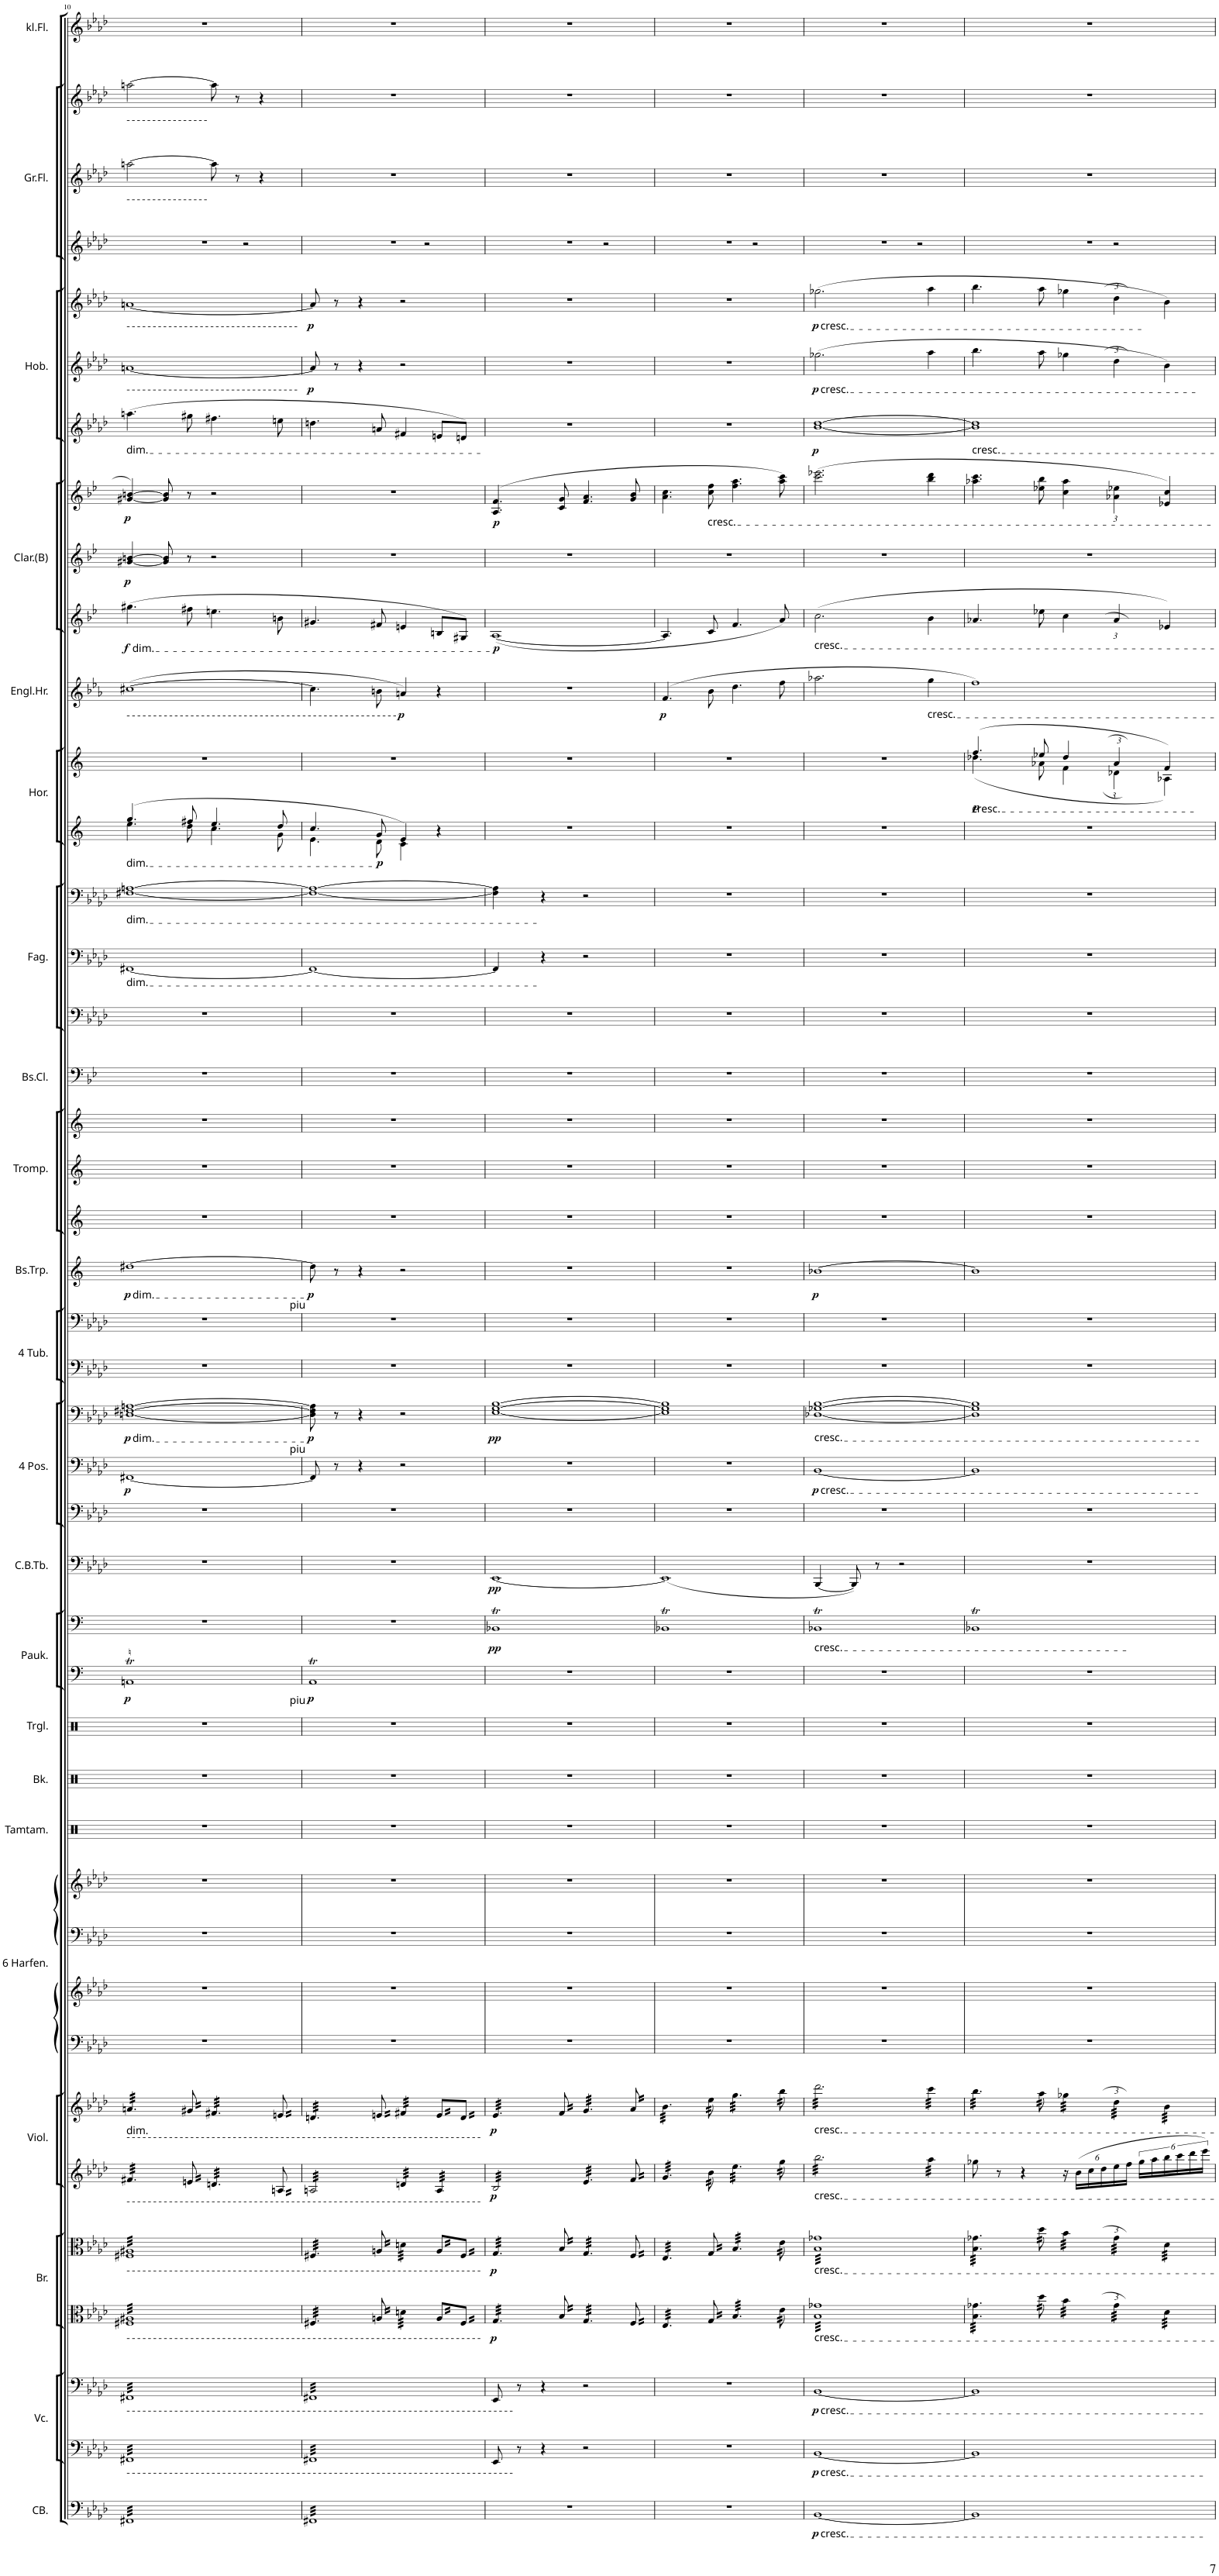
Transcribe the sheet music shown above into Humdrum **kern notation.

**kern	**dynam	**kern	**dynam	**kern	**dynam	**kern	**dynam	**kern	**dynam	**kern	**dynam	**kern	**dynam	**kern	**kern	**kern	**kern	**kern	**kern	**kern	**kern	**dynam	**kern	**dynam	**kern	**dynam	**kern	**kern	**dynam	**kern	**dynam	**kern	**kern	**kern	**dynam	**kern	**kern	**kern	**kern	**kern	**kern	**kern	**kern	**dynam	**kern	**dynam	**kern	**dynam	**kern	**dynam	**kern	**dynam	**kern	**dynam	**kern	**dynam	**kern	**dynam	**kern	**dynam	**kern	**kern	**kern	**kern
*part41	*part41	*part40	*part40	*part39	*part39	*part38	*part38	*part37	*part37	*part36	*part36	*part35	*part35	*part34	*part34	*part33	*part33	*part32	*part31	*part30	*part29	*part29	*part28	*part28	*part27	*part27	*part26	*part25	*part25	*part24	*part24	*part23	*part22	*part21	*part21	*part20	*part19	*part18	*part17	*part16	*part15	*part14	*part13	*part13	*part12	*part12	*part11	*part11	*part10	*part10	*part9	*part9	*part8	*part8	*part7	*part7	*part6	*part6	*part5	*part5	*part4	*part3	*part2	*part1
*staff43	*staff43	*staff42	*staff42	*staff41	*staff41	*staff40	*staff40	*staff39	*staff39	*staff38	*staff38	*staff37	*staff37	*staff36	*staff35	*staff34	*staff33	*staff32	*staff31	*staff30	*staff29	*staff29	*staff28	*staff28	*staff27	*staff27	*staff26	*staff25	*staff25	*staff24	*staff24	*staff23	*staff22	*staff21	*staff21	*staff20	*staff19	*staff18	*staff17	*staff16	*staff15	*staff14	*staff13	*staff13	*staff12	*staff12	*staff11	*staff11	*staff10	*staff10	*staff9	*staff9	*staff8	*staff8	*staff7	*staff7	*staff6	*staff6	*staff5	*staff5	*staff4	*staff3	*staff2	*staff1
*I"Contrabasse.	*	*I"Violoncellos	*	*I"Violoncelle.	*	*I"Violas	*	*I"Bratschen.	*	*I"Violins	*	*I"Violinen.	*	*I"Harp	*	*I"6 Harfen.	*	*I"Tamtam.	*I"Becken.	*I"Triangel.	*I"Timpani	*	*I"Pauken.	*	*I"Contrabass Tuben.	*	*I"Trombone	*I"4 Posaunen.	*	*I"Tenor Trombone	*	*I"Tuba	*I"4 Tuben.	*I"Bass Trompetten.	*	*I"C Trumpet	*I"Trompetten.	*I"C Trumpet	*I"Bass Clarinetten.	*I"Bassoon	*I"Fagotte.	*I"Bassoon	*I"Horn in F	*	*I"Horner.	*	*I"Englishes Horn.	*	*I"Bb Clarinet	*	*I"Clarinetten. (B)	*	*I"Bb Clarinet	*	*I"Oboe	*	*I"Hoboen.	*	*I"Oboe	*	*I"Flute	*I"Floten.	*I"Flute	*I"Kleinen Floten.
*I'CB.	*	*	*	*I'Vc.	*	*	*	*I'Br.	*	*	*	*I'Viol.	*	*I'Hp	*	*I'6 Harfen.	*	*I'Tamtam.	*I'Bk.	*I'Trgl.	*I'Timp	*	*I'Pauk.	*	*I'C.B.Tb.	*	*I'Trb	*I'4 Pos.	*	*I'Trb	*	*I'Tba	*I'4 Tub.	*I'Bs.Trp.	*	*I'Tpt	*I'Tromp.	*I'Tpt	*I'Bs.Cl.	*I'Bsn	*I'Fag.	*I'Bsn	*I'Hn	*	*I'Hor.	*	*I'Engl.Hr.	*	*I'Cl	*	*I'Clar.(B)	*	*I'Cl	*	*I'Ob	*	*I'Hob.	*	*I'Ob	*	*I'Fl	*	*I'Fl	*I'kl.Fl.
!!LO:PB:g=z
*clefF4	*	*clefF4	*	*clefF4	*	*clefC3	*	*clefC3	*	*clefG2	*	*clefG2	*	*clefF4	*clefG2	*clefF4	*clefG2	*clefX	*clefX	*clefX	*clefF4	*	*clefF4	*	*clefF4	*	*clefF4	*clefF4	*	*clefF4	*	*clefF4	*clefF4	*clefG2	*	*clefG2	*clefG2	*clefG2	*clefF4	*clefF4	*clefF4	*clefF4	*clefG2	*	*clefG2	*	*clefG2	*	*clefG2	*	*clefG2	*	*clefG2	*	*clefG2	*	*clefG2	*	*clefG2	*	*clefG2	*clefG2	*clefG2	*clefG2
*Trd7c12	*	*	*	*	*	*	*	*	*	*	*	*	*	*	*	*	*	*	*	*	*	*	*	*	*	*	*	*	*	*	*	*	*	*Trd8c14	*	*	*	*	*Trd8c14	*	*	*	*Trd4c7	*	*Trd4c7	*	*Trd4c7	*	*Trd1c2	*	*Trd1c2	*	*Trd1c2	*	*	*	*	*	*	*	*	*	*	*Trd-7c-12
*k[b-e-a-d-]	*	*k[b-e-a-d-]	*	*k[b-e-a-d-]	*	*k[b-e-a-d-]	*	*k[b-e-a-d-]	*	*k[b-e-a-d-]	*	*k[b-e-a-d-]	*	*k[b-e-a-d-]	*k[b-e-a-d-]	*k[b-e-a-d-]	*k[b-e-a-d-]	*k[]	*k[]	*k[]	*k[]	*	*k[]	*	*k[b-e-a-d-]	*	*k[b-e-a-d-]	*k[b-e-a-d-]	*	*k[b-e-a-d-]	*	*k[b-e-a-d-]	*k[b-e-a-d-]	*k[]	*	*k[]	*k[]	*k[]	*k[b-e-]	*k[b-e-a-d-]	*k[b-e-a-d-]	*k[b-e-a-d-]	*k[]	*	*k[]	*	*k[b-e-a-]	*	*k[b-e-]	*	*k[b-e-]	*	*k[b-e-]	*	*k[b-e-a-d-]	*	*k[b-e-a-d-]	*	*k[b-e-a-d-]	*	*k[b-e-a-d-]	*k[b-e-a-d-]	*k[b-e-a-d-]	*k[b-e-a-d-]
*M4/4	*	*M4/4	*	*M4/4	*	*M4/4	*	*M4/4	*	*M4/4	*	*M4/4	*	*M4/4	*M4/4	*M4/4	*M4/4	*M4/4	*M4/4	*M4/4	*M4/4	*	*M4/4	*	*M4/4	*	*M4/4	*M4/4	*	*M4/4	*	*M4/4	*M4/4	*M4/4	*	*M4/4	*M4/4	*M4/4	*M4/4	*M4/4	*M4/4	*M4/4	*M4/4	*	*M4/4	*	*M4/4	*	*M4/4	*	*M4/4	*	*M4/4	*	*M4/4	*	*M4/4	*	*M4/4	*	*M12/8	*M4/4	*M4/4	*M4/4
=10	=10	=10	=10	=10	=10	=10	=10	=10	=10	=10	=10	=10	=10	=10	=10	=10	=10	=10	=10	=10	=10	=10	=10	=10	=10	=10	=10	=10	=10	=10	=10	=10	=10	=10	=10	=10	=10	=10	=10	=10	=10	=10	=10	=10	=10	=10	=10	=10	=10	=10	=10	=10	=10	=10	=10	=10	=10	=10	=10	=10	=10	=10	=10	=10
*	*	*	*	*	*	*	*	*	*	*	*	*	*	*	*	*	*	*	*	*	*	*	*	*	*	*	*	*	*	*	*	*	*	*	*	*	*	*	*	*	*	*	*^	*	*	*	*	*	*	*	*	*	*	*	*	*	*	*	*	*	*	*	*	*
!	!	!	!	!	!	!	!	!	!	!	!	!	!	!	!	!	!	!	!	!	!	!	!	!	!	!	!	!	!	!	!	!	!	!	!	!	!	!	!	!	!	!	!	!	!	!	!	!	!	!	!	!	!	!	!	!LO:TX:b:t=dim.	!	!	!	!	!	!	!	!	!
!	!	!	!	!	!	!	!	!	!	!	!	!	!	!	!	!	!	!	!	!	!	!	!	!	!	!	!	!	!	!	!	!	!	!	!	!	!	!	!	!	!	!	!	!	!	!	!	!	!	!LO:TX:b:t=dim.	!	!	!	!	!	!	!	!	!	!	!	!	!	!	!
!	!	!	!	!	!	!	!	!	!	!	!	!	!	!	!	!	!	!	!	!	!	!	!	!	!	!	!	!	!	!	!	!	!	!	!	!	!	!	!	!	!	!	!LO:TX:b:t=dim.	!	!	!	!	!	!	!	!	!	!	!	!	!	!	!	!	!	!	!	!	!	!
!	!	!	!	!	!	!	!	!	!	!	!	!	!	!	!	!	!	!	!	!	!	!	!	!	!	!	!	!	!	!	!	!	!	!	!	!	!	!	!	!	!	!LO:TX:b:t=dim.	!	!	!	!	!	!	!	!	!	!	!	!	!	!	!	!	!	!	!	!	!	!	!
!	!	!	!	!	!	!	!	!	!	!	!	!	!	!	!	!	!	!	!	!	!	!	!	!	!	!	!	!	!	!	!	!	!	!	!	!	!	!	!	!	!LO:TX:b:t=dim.	!	!	!	!	!	!	!	!	!	!	!	!	!	!	!	!	!	!	!	!	!	!	!	!
!	!	!	!	!	!	!	!	!	!	!	!	!	!	!	!	!	!	!	!	!	!	!	!	!	!	!	!	!	!	!	!	!	!	!LO:TX:b:t=dim.	!	!	!	!	!	!	!	!	!	!	!	!	!	!	!	!	!	!	!	!	!	!	!	!	!	!	!	!	!	!	!
!	!	!	!	!	!	!	!	!	!	!	!	!	!	!	!	!	!	!	!	!	!	!	!	!	!	!	!	!	!	!LO:TX:b:t=dim.	!	!	!	!	!	!	!	!	!	!	!	!	!	!	!	!	!	!	!	!	!	!	!	!	!	!	!	!	!	!	!	!	!	!	!
!	!	!	!	!	!	!	!	!	!	!	!	!LO:TX:b:t=dim.	!	!	!	!	!	!	!	!	!	!	!	!	!	!	!	!	!	!	!	!	!	!	!	!	!	!	!	!	!	!	!	!	!	!	!	!	!	!	!	!	!	!	!	!	!	!	!	!	!	!	!	!	!
!	!	!	!	!	!	!	!	!	!	!	!	!	!	!	!	!	!	!	!	!	!	!LO:DY:b	!	!	!	!	!	!	!LO:DY:b	!	!LO:DY:b	!	!	!	!LO:DY:b	!	!	!	!	!	!	!	!	!	!	!	!	!	!	!	!LO:DY:b	!	!LO:DY:b	!	!LO:DY:b	!	!	!	!	!	!	!	!	!	!
*tremolo	*	*	*	*	*	*	*	*	*	*	*	*	*	*	*	*	*	*	*	*	*	*	*	*	*	*	*	*	*	*	*	*	*	*	*	*	*	*	*	*	*	*	*	*	*	*	*	*	*	*	*	*	*	*	*	*	*	*	*	*	*	*	*	*	*
*	*	*tremolo	*	*	*	*	*	*	*	*	*	*	*	*	*	*	*	*	*	*	*	*	*	*	*	*	*	*	*	*	*	*	*	*	*	*	*	*	*	*	*	*	*	*	*	*	*	*	*	*	*	*	*	*	*	*	*	*	*	*	*	*	*	*	*
*	*	*	*	*tremolo	*	*	*	*	*	*	*	*	*	*	*	*	*	*	*	*	*	*	*	*	*	*	*	*	*	*	*	*	*	*	*	*	*	*	*	*	*	*	*	*	*	*	*	*	*	*	*	*	*	*	*	*	*	*	*	*	*	*	*	*	*
*	*	*	*	*	*	*tremolo	*	*	*	*	*	*	*	*	*	*	*	*	*	*	*	*	*	*	*	*	*	*	*	*	*	*	*	*	*	*	*	*	*	*	*	*	*	*	*	*	*	*	*	*	*	*	*	*	*	*	*	*	*	*	*	*	*	*	*
*	*	*	*	*	*	*	*	*tremolo	*	*	*	*	*	*	*	*	*	*	*	*	*	*	*	*	*	*	*	*	*	*	*	*	*	*	*	*	*	*	*	*	*	*	*	*	*	*	*	*	*	*	*	*	*	*	*	*	*	*	*	*	*	*	*	*	*
*	*	*	*	*	*	*	*	*	*	*tremolo	*	*	*	*	*	*	*	*	*	*	*	*	*	*	*	*	*	*	*	*	*	*	*	*	*	*	*	*	*	*	*	*	*	*	*	*	*	*	*	*	*	*	*	*	*	*	*	*	*	*	*	*	*	*	*
*	*	*	*	*	*	*	*	*	*	*	*	*tremolo	*	*	*	*	*	*	*	*	*	*	*	*	*	*	*	*	*	*	*	*	*	*	*	*	*	*	*	*	*	*	*	*	*	*	*	*	*	*	*	*	*	*	*	*	*	*	*	*	*	*	*	*	*
32FF#XLLL	.	32FF#XLLL	.	32FF#XLLL	.	32F#X 32A#XLLL	.	32F#X 32A#XLLL	.	32f#X/LLL	.	32an/LLL	.	1r	1r	1r	1r	1r	1r	1r	1AAnT	p	1r	.	1r	.	1r	[1FF#X	p	[1Dn [1F#X [1An	p	1r	1r	[1dd#X	p	1r	1r	1r	1r	1r	[1FF#X	[1F#X [1An	(4.gg/	4.ee\	.	1r	.	([1cc#X	.	(4.gg#X\	f	[4g#X/ [4bn/	p	[4g#X/ [4bn/	p	(4.aan\	.	[1an	.	[1an	.	1.r	[2aan\	[2aan\	1r
32FF#X	.	32FF#X	.	32FF#X	.	32F#X 32A#X	.	32F#X 32A#X	.	32f#X/	.	32an/	.	.	.	.	.	.	.	.	.	.	.	.	.	.	.	.	.	.	.	.	.	.	.	.	.	.	.	.	.	.	.	.	.	.	.	.	.	.	.	.	.	.	.	.	.	.	.	.	.	.	.	.	.
32FF#X	.	32FF#X	.	32FF#X	.	32F#X 32A#X	.	32F#X 32A#X	.	32f#X/	.	32an/	.	.	.	.	.	.	.	.	.	.	.	.	.	.	.	.	.	.	.	.	.	.	.	.	.	.	.	.	.	.	.	.	.	.	.	.	.	.	.	.	.	.	.	.	.	.	.	.	.	.	.	.	.
32FF#X	.	32FF#X	.	32FF#X	.	32F#X 32A#X	.	32F#X 32A#X	.	32f#X/	.	32an/	.	.	.	.	.	.	.	.	.	.	.	.	.	.	.	.	.	.	.	.	.	.	.	.	.	.	.	.	.	.	.	.	.	.	.	.	.	.	.	.	.	.	.	.	.	.	.	.	.	.	.	.	.
32FF#X	.	32FF#X	.	32FF#X	.	32F#X 32A#X	.	32F#X 32A#X	.	32f#X/	.	32an/	.	.	.	.	.	.	.	.	.	.	.	.	.	.	.	.	.	.	.	.	.	.	.	.	.	.	.	.	.	.	.	.	.	.	.	.	.	.	.	.	.	.	.	.	.	.	.	.	.	.	.	.	.
32FF#X	.	32FF#X	.	32FF#X	.	32F#X 32A#X	.	32F#X 32A#X	.	32f#X/	.	32an/	.	.	.	.	.	.	.	.	.	.	.	.	.	.	.	.	.	.	.	.	.	.	.	.	.	.	.	.	.	.	.	.	.	.	.	.	.	.	.	.	.	.	.	.	.	.	.	.	.	.	.	.	.
32FF#X	.	32FF#X	.	32FF#X	.	32F#X 32A#X	.	32F#X 32A#X	.	32f#X/	.	32an/	.	.	.	.	.	.	.	.	.	.	.	.	.	.	.	.	.	.	.	.	.	.	.	.	.	.	.	.	.	.	.	.	.	.	.	.	.	.	.	.	.	.	.	.	.	.	.	.	.	.	.	.	.
32FF#X	.	32FF#X	.	32FF#X	.	32F#X 32A#X	.	32F#X 32A#X	.	32f#X/	.	32an/	.	.	.	.	.	.	.	.	.	.	.	.	.	.	.	.	.	.	.	.	.	.	.	.	.	.	.	.	.	.	.	.	.	.	.	.	.	.	.	.	.	.	.	.	.	.	.	.	.	.	.	.	.
32FF#X	.	32FF#X	.	32FF#X	.	32F#X 32A#X	.	32F#X 32A#X	.	32f#X/	.	32an/	.	.	.	.	.	.	.	.	.	.	.	.	.	.	.	.	.	.	.	.	.	.	.	.	.	.	.	.	.	.	.	.	.	.	.	.	.	.	.	8g#/] 8b/]	.	8g#/] 8b/]	.	.	.	.	.	.	.	.	.	.	.
32FF#X	.	32FF#X	.	32FF#X	.	32F#X 32A#X	.	32F#X 32A#X	.	32f#X/	.	32an/	.	.	.	.	.	.	.	.	.	.	.	.	.	.	.	.	.	.	.	.	.	.	.	.	.	.	.	.	.	.	.	.	.	.	.	.	.	.	.	.	.	.	.	.	.	.	.	.	.	.	.	.	.
32FF#X	.	32FF#X	.	32FF#X	.	32F#X 32A#X	.	32F#X 32A#X	.	32f#X/	.	32an/	.	.	.	.	.	.	.	.	.	.	.	.	.	.	.	.	.	.	.	.	.	.	.	.	.	.	.	.	.	.	.	.	.	.	.	.	.	.	.	.	.	.	.	.	.	.	.	.	.	.	.	.	.
32FF#X	.	32FF#X	.	32FF#X	.	32F#X 32A#X	.	32F#X 32A#X	.	32f#X/JJJ	.	32an/JJJ	.	.	.	.	.	.	.	.	.	.	.	.	.	.	.	.	.	.	.	.	.	.	.	.	.	.	.	.	.	.	.	.	.	.	.	.	.	.	.	.	.	.	.	.	.	.	.	.	.	.	.	.	.
32FF#X	.	32FF#X	.	32FF#X	.	32F#X 32A#X	.	32F#X 32A#X	.	32en/	.	32g#X/	.	.	.	.	.	.	.	.	.	.	.	.	.	.	.	.	.	.	.	.	.	.	.	.	.	.	.	.	.	.	8ff#X/	8dd\	.	.	.	.	.	8ff#X\	.	8r	.	8r	.	8gg#X\	.	.	.	.	.	.	.	.	.
32FF#X	.	32FF#X	.	32FF#X	.	32F#X 32A#X	.	32F#X 32A#X	.	32en/	.	32g#X/	.	.	.	.	.	.	.	.	.	.	.	.	.	.	.	.	.	.	.	.	.	.	.	.	.	.	.	.	.	.	.	.	.	.	.	.	.	.	.	.	.	.	.	.	.	.	.	.	.	.	.	.	.
32FF#X	.	32FF#X	.	32FF#X	.	32F#X 32A#X	.	32F#X 32A#X	.	32en/	.	32g#X/	.	.	.	.	.	.	.	.	.	.	.	.	.	.	.	.	.	.	.	.	.	.	.	.	.	.	.	.	.	.	.	.	.	.	.	.	.	.	.	.	.	.	.	.	.	.	.	.	.	.	.	.	.
32FF#X	.	32FF#X	.	32FF#X	.	32F#X 32A#X	.	32F#X 32A#X	.	32en/	.	32g#X/	.	.	.	.	.	.	.	.	.	.	.	.	.	.	.	.	.	.	.	.	.	.	.	.	.	.	.	.	.	.	.	.	.	.	.	.	.	.	.	.	.	.	.	.	.	.	.	.	.	.	.	.	.
32FF#X	.	32FF#X	.	32FF#X	.	32F#X 32A#X	.	32F#X 32A#X	.	32dn/LLL	.	32f#X/LLL	.	.	.	.	.	.	.	.	.	.	.	.	.	.	.	.	.	.	.	.	.	.	.	.	.	.	.	.	.	.	4.ee/	4.cc\	.	.	.	.	.	4.een\	.	2r	.	2r	.	4.ff#X\	.	.	.	.	.	.	8aa\]	8aa\]	.
32FF#X	.	32FF#X	.	32FF#X	.	32F#X 32A#X	.	32F#X 32A#X	.	32dn/	.	32f#X/	.	.	.	.	.	.	.	.	.	.	.	.	.	.	.	.	.	.	.	.	.	.	.	.	.	.	.	.	.	.	.	.	.	.	.	.	.	.	.	.	.	.	.	.	.	.	.	.	.	.	.	.	.
32FF#X	.	32FF#X	.	32FF#X	.	32F#X 32A#X	.	32F#X 32A#X	.	32dn/	.	32f#X/	.	.	.	.	.	.	.	.	.	.	.	.	.	.	.	.	.	.	.	.	.	.	.	.	.	.	.	.	.	.	.	.	.	.	.	.	.	.	.	.	.	.	.	.	.	.	.	.	.	.	.	.	.
32FF#X	.	32FF#X	.	32FF#X	.	32F#X 32A#X	.	32F#X 32A#X	.	32dn/	.	32f#X/	.	.	.	.	.	.	.	.	.	.	.	.	.	.	.	.	.	.	.	.	.	.	.	.	.	.	.	.	.	.	.	.	.	.	.	.	.	.	.	.	.	.	.	.	.	.	.	.	.	.	.	.	.
32FF#X	.	32FF#X	.	32FF#X	.	32F#X 32A#X	.	32F#X 32A#X	.	32dn/	.	32f#X/	.	.	.	.	.	.	.	.	.	.	.	.	.	.	.	.	.	.	.	.	.	.	.	.	.	.	.	.	.	.	.	.	.	.	.	.	.	.	.	.	.	.	.	.	.	.	.	.	.	.	8r	8r	.
32FF#X	.	32FF#X	.	32FF#X	.	32F#X 32A#X	.	32F#X 32A#X	.	32dn/	.	32f#X/	.	.	.	.	.	.	.	.	.	.	.	.	.	.	.	.	.	.	.	.	.	.	.	.	.	.	.	.	.	.	.	.	.	.	.	.	.	.	.	.	.	.	.	.	.	.	.	.	.	.	.	.	.
32FF#X	.	32FF#X	.	32FF#X	.	32F#X 32A#X	.	32F#X 32A#X	.	32dn/	.	32f#X/	.	.	.	.	.	.	.	.	.	.	.	.	.	.	.	.	.	.	.	.	.	.	.	.	.	.	.	.	.	.	.	.	.	.	.	.	.	.	.	.	.	.	.	.	.	.	.	.	.	.	.	.	.
32FF#X	.	32FF#X	.	32FF#X	.	32F#X 32A#X	.	32F#X 32A#X	.	32dn/	.	32f#X/	.	.	.	.	.	.	.	.	.	.	.	.	.	.	.	.	.	.	.	.	.	.	.	.	.	.	.	.	.	.	.	.	.	.	.	.	.	.	.	.	.	.	.	.	.	.	.	.	.	.	.	.	.
32FF#X	.	32FF#X	.	32FF#X	.	32F#X 32A#X	.	32F#X 32A#X	.	32dn/	.	32f#X/	.	.	.	.	.	.	.	.	.	.	.	.	.	.	.	.	.	.	.	.	.	.	.	.	.	.	.	.	.	.	.	.	.	.	.	.	.	.	.	.	.	.	.	.	.	.	.	.	.	.	4r	4r	.
32FF#X	.	32FF#X	.	32FF#X	.	32F#X 32A#X	.	32F#X 32A#X	.	32dn/	.	32f#X/	.	.	.	.	.	.	.	.	.	.	.	.	.	.	.	.	.	.	.	.	.	.	.	.	.	.	.	.	.	.	.	.	.	.	.	.	.	.	.	.	.	.	.	.	.	.	.	.	.	.	.	.	.
32FF#X	.	32FF#X	.	32FF#X	.	32F#X 32A#X	.	32F#X 32A#X	.	32dn/	.	32f#X/	.	.	.	.	.	.	.	.	.	.	.	.	.	.	.	.	.	.	.	.	.	.	.	.	.	.	.	.	.	.	.	.	.	.	.	.	.	.	.	.	.	.	.	.	.	.	.	.	.	.	.	.	.
32FF#X	.	32FF#X	.	32FF#X	.	32F#X 32A#X	.	32F#X 32A#X	.	32dn/JJJ	.	32f#X/JJJ	.	.	.	.	.	.	.	.	.	.	.	.	.	.	.	.	.	.	.	.	.	.	.	.	.	.	.	.	.	.	.	.	.	.	.	.	.	.	.	.	.	.	.	.	.	.	.	.	.	.	.	.	.
32FF#X	.	32FF#X	.	32FF#X	.	32F#X 32A#X	.	32F#X 32A#X	.	32An/	.	32en/	.	.	.	.	.	.	.	.	.	.	.	.	.	.	.	.	.	.	.	.	.	.	.	.	.	.	.	.	.	.	8dd/	8g\	.	.	.	.	.	8bn\	.	.	.	.	.	8een\	.	.	.	.	.	.	.	.	.
32FF#X	.	32FF#X	.	32FF#X	.	32F#X 32A#X	.	32F#X 32A#X	.	32An/	.	32en/	.	.	.	.	.	.	.	.	.	.	.	.	.	.	.	.	.	.	.	.	.	.	.	.	.	.	.	.	.	.	.	.	.	.	.	.	.	.	.	.	.	.	.	.	.	.	.	.	.	.	.	.	.
32FF#X	.	32FF#X	.	32FF#X	.	32F#X 32A#X	.	32F#X 32A#X	.	32An/	.	32en/	.	.	.	.	.	.	.	.	.	.	.	.	.	.	.	.	.	.	.	.	.	.	.	.	.	.	.	.	.	.	.	.	.	.	.	.	.	.	.	.	.	.	.	.	.	.	.	.	.	.	.	.	.
32FF#XJJJ	.	32FF#XJJJ	.	32FF#XJJJ	.	32F#X 32A#XJJJ	.	32F#X 32A#XJJJ	.	32An/	.	32en/	.	.	.	.	.	.	.	.	.	.	.	.	.	.	.	.	.	.	.	.	.	.	.	.	.	.	.	.	.	.	.	.	.	.	.	.	.	.	.	.	.	.	.	.	.	.	.	.	.	.	.	.	.
1ryy	.	1ryy	.	1ryy	.	1ryy	.	1ryy	.	1ryy	.	1ryy	.	1ryy	1ryy	1ryy	1ryy	1ryy	1ryy	1ryy	1ryy	.	1ryy	.	1ryy	.	1ryy	1ryy	.	1ryy	.	1ryy	1ryy	1ryy	.	1ryy	1ryy	1ryy	1ryy	1ryy	1ryy	1ryy	1ryy	1ryy	.	1ryy	.	1ryy	.	1ryy	.	1ryy	.	1ryy	.	1ryy	.	1ryy	.	1ryy	.	.	1ryy	1ryy	1ryy
.	.	.	.	.	.	.	.	.	.	.	.	.	.	.	.	.	.	.	.	.	.	.	.	.	.	.	.	.	.	.	.	.	.	.	.	.	.	.	.	.	.	.	.	.	.	.	.	.	.	.	.	.	.	.	.	.	.	.	.	.	.	2r	.	.	.
=11	=11	=11	=11	=11	=11	=11	=11	=11	=11	=11	=11	=11	=11	=11	=11	=11	=11	=11	=11	=11	=11	=11	=11	=11	=11	=11	=11	=11	=11	=11	=11	=11	=11	=11	=11	=11	=11	=11	=11	=11	=11	=11	=11	=11	=11	=11	=11	=11	=11	=11	=11	=11	=11	=11	=11	=11	=11	=11	=11	=11	=11	=11	=11	=11	=11
!	!	!	!	!	!	!	!	!	!	!	!	!	!	!	!	!	!	!	!	!	!	!	!	!	!	!	!	!	!	!	!	!	!	!LO:TX:b:t=piu	!	!	!	!	!	!	!	!	!	!	!	!	!	!	!	!	!	!	!	!	!	!	!	!	!	!	!	!	!	!	!
!	!	!	!	!	!	!	!	!	!	!	!	!	!	!	!	!	!	!	!	!	!	!	!	!	!	!	!	!	!	!LO:TX:b:t=piu	!	!	!	!	!	!	!	!	!	!	!	!	!	!	!	!	!	!	!	!	!	!	!	!	!	!	!	!	!	!	!	!	!	!	!
!	!	!	!	!	!	!	!	!	!	!	!	!	!	!	!	!	!	!	!	!	!LO:TX:b:t=piu	!	!	!	!	!	!	!	!	!	!	!	!	!	!	!	!	!	!	!	!	!	!	!	!	!	!	!	!	!	!	!	!	!	!	!	!	!	!	!	!	!	!	!	!
!	!	!	!	!	!	!	!	!	!	!	!	!	!	!	!	!	!	!	!	!	!	!LO:DY:b	!	!	!	!	!	!	!	!	!LO:DY:b	!	!	!	!LO:DY:b	!	!	!	!	!	!	!	!	!	!	!	!	!	!	!	!	!	!	!	!	!	!	!	!LO:DY:b	!	!LO:DY:b	!	!	!	!
32FF#XLLL	.	32FF#XLLL	.	32FF#XLLL	.	32F#X/LLL	.	32F#X/LLL	.	32An/LLL	.	32dn/LLL	.	1r	1r	1r	1r	1r	1r	1r	1AAT	p	1r	.	1r	.	1r	8FF#/]	.	8D\] 8F#\] 8A\]	p	1r	1r	8dd#\]	p	1r	1r	1r	1r	1r	1FF#^^_	1F#_^^ 1A_^^	4.cc/	4.e\	.	1r	.	4.cc#\]	.	4.g#X/	.	1r	.	1r	.	4.ddn\	.	8a/]	p	8a/]	p	1.r	1r	1r	1r
32FF#X	.	32FF#X	.	32FF#X	.	32F#X/	.	32F#X/	.	32An/	.	32dn/	.	.	.	.	.	.	.	.	.	.	.	.	.	.	.	.	.	.	.	.	.	.	.	.	.	.	.	.	.	.	.	.	.	.	.	.	.	.	.	.	.	.	.	.	.	.	.	.	.	.	.	.	.
32FF#X	.	32FF#X	.	32FF#X	.	32F#X/	.	32F#X/	.	32An/	.	32dn/	.	.	.	.	.	.	.	.	.	.	.	.	.	.	.	.	.	.	.	.	.	.	.	.	.	.	.	.	.	.	.	.	.	.	.	.	.	.	.	.	.	.	.	.	.	.	.	.	.	.	.	.	.
32FF#X	.	32FF#X	.	32FF#X	.	32F#X/	.	32F#X/	.	32An/	.	32dn/	.	.	.	.	.	.	.	.	.	.	.	.	.	.	.	.	.	.	.	.	.	.	.	.	.	.	.	.	.	.	.	.	.	.	.	.	.	.	.	.	.	.	.	.	.	.	.	.	.	.	.	.	.
32FF#X	.	32FF#X	.	32FF#X	.	32F#X/	.	32F#X/	.	32An/	.	32dn/	.	.	.	.	.	.	.	.	.	.	.	.	.	.	.	8r	.	8r	.	.	.	8r	.	.	.	.	.	.	.	.	.	.	.	.	.	.	.	.	.	.	.	.	.	.	.	8r	.	8r	.	.	.	.	.
32FF#X	.	32FF#X	.	32FF#X	.	32F#X/	.	32F#X/	.	32An/	.	32dn/	.	.	.	.	.	.	.	.	.	.	.	.	.	.	.	.	.	.	.	.	.	.	.	.	.	.	.	.	.	.	.	.	.	.	.	.	.	.	.	.	.	.	.	.	.	.	.	.	.	.	.	.	.
32FF#X	.	32FF#X	.	32FF#X	.	32F#X/	.	32F#X/	.	32An/	.	32dn/	.	.	.	.	.	.	.	.	.	.	.	.	.	.	.	.	.	.	.	.	.	.	.	.	.	.	.	.	.	.	.	.	.	.	.	.	.	.	.	.	.	.	.	.	.	.	.	.	.	.	.	.	.
32FF#X	.	32FF#X	.	32FF#X	.	32F#X/	.	32F#X/	.	32An/	.	32dn/	.	.	.	.	.	.	.	.	.	.	.	.	.	.	.	.	.	.	.	.	.	.	.	.	.	.	.	.	.	.	.	.	.	.	.	.	.	.	.	.	.	.	.	.	.	.	.	.	.	.	.	.	.
32FF#X	.	32FF#X	.	32FF#X	.	32F#X/	.	32F#X/	.	32An/	.	32dn/	.	.	.	.	.	.	.	.	.	.	.	.	.	.	.	4r	.	4r	.	.	.	4r	.	.	.	.	.	.	.	.	.	.	.	.	.	.	.	.	.	.	.	.	.	.	.	4r	.	4r	.	.	.	.	.
32FF#X	.	32FF#X	.	32FF#X	.	32F#X/	.	32F#X/	.	32An/	.	32dn/	.	.	.	.	.	.	.	.	.	.	.	.	.	.	.	.	.	.	.	.	.	.	.	.	.	.	.	.	.	.	.	.	.	.	.	.	.	.	.	.	.	.	.	.	.	.	.	.	.	.	.	.	.
32FF#X	.	32FF#X	.	32FF#X	.	32F#X/	.	32F#X/	.	32An/	.	32dn/	.	.	.	.	.	.	.	.	.	.	.	.	.	.	.	.	.	.	.	.	.	.	.	.	.	.	.	.	.	.	.	.	.	.	.	.	.	.	.	.	.	.	.	.	.	.	.	.	.	.	.	.	.
32FF#X	.	32FF#X	.	32FF#X	.	32F#X/JJJ	.	32F#X/JJJ	.	32An/	.	32dn/JJJ	.	.	.	.	.	.	.	.	.	.	.	.	.	.	.	.	.	.	.	.	.	.	.	.	.	.	.	.	.	.	.	.	.	.	.	.	.	.	.	.	.	.	.	.	.	.	.	.	.	.	.	.	.
!	!	!	!	!	!	!	!	!	!	!	!	!	!	!	!	!	!	!	!	!	!	!	!	!	!	!	!	!	!	!	!	!	!	!	!	!	!	!	!	!	!	!	!	!	!LO:DY:b	!	!	!	!	!	!	!	!	!	!	!	!	!	!	!	!	!	!	!	!
32FF#X	.	32FF#X	.	32FF#X	.	32An/	.	32An/	.	32An/	.	32en/	.	.	.	.	.	.	.	.	.	.	.	.	.	.	.	.	.	.	.	.	.	.	.	.	.	.	.	.	.	.	8g/	8d\	p	.	.	8bn\	.	8f#X/	.	.	.	.	.	8an/	.	.	.	.	.	.	.	.	.
32FF#X	.	32FF#X	.	32FF#X	.	32An/	.	32An/	.	32An/	.	32en/	.	.	.	.	.	.	.	.	.	.	.	.	.	.	.	.	.	.	.	.	.	.	.	.	.	.	.	.	.	.	.	.	.	.	.	.	.	.	.	.	.	.	.	.	.	.	.	.	.	.	.	.	.
32FF#X	.	32FF#X	.	32FF#X	.	32An/	.	32An/	.	32An/	.	32en/	.	.	.	.	.	.	.	.	.	.	.	.	.	.	.	.	.	.	.	.	.	.	.	.	.	.	.	.	.	.	.	.	.	.	.	.	.	.	.	.	.	.	.	.	.	.	.	.	.	.	.	.	.
32FF#X	.	32FF#X	.	32FF#X	.	32An/	.	32An/	.	32An/JJJ	.	32en/	.	.	.	.	.	.	.	.	.	.	.	.	.	.	.	.	.	.	.	.	.	.	.	.	.	.	.	.	.	.	.	.	.	.	.	.	.	.	.	.	.	.	.	.	.	.	.	.	.	.	.	.	.
!	!	!	!	!	!	!	!	!	!	!	!	!	!	!	!	!	!	!	!	!	!	!	!	!	!	!	!	!	!	!	!	!	!	!	!	!	!	!	!	!	!	!	!	!	!	!	!	!	!LO:DY:b	!	!	!	!	!	!	!	!	!	!	!	!	!	!	!	!
32FF#X	.	32FF#X	.	32FF#X	.	32dn\LLL	.	32dn\LLL	.	32dn/LLL	.	32f#X/LLL	.	.	.	.	.	.	.	.	.	.	.	.	.	.	.	2r	.	2r	.	.	.	2r	.	.	.	.	.	.	.	.	4e/)	4c\	.	.	.	4an/)	p	4en/	.	.	.	.	.	4f#X/	.	2r	.	2r	.	.	.	.	.
32FF#X	.	32FF#X	.	32FF#X	.	32dn\	.	32dn\	.	32dn/	.	32f#X/	.	.	.	.	.	.	.	.	.	.	.	.	.	.	.	.	.	.	.	.	.	.	.	.	.	.	.	.	.	.	.	.	.	.	.	.	.	.	.	.	.	.	.	.	.	.	.	.	.	.	.	.	.
32FF#X	.	32FF#X	.	32FF#X	.	32dn\	.	32dn\	.	32dn/	.	32f#X/	.	.	.	.	.	.	.	.	.	.	.	.	.	.	.	.	.	.	.	.	.	.	.	.	.	.	.	.	.	.	.	.	.	.	.	.	.	.	.	.	.	.	.	.	.	.	.	.	.	.	.	.	.
32FF#X	.	32FF#X	.	32FF#X	.	32dn\	.	32dn\	.	32dn/	.	32f#X/	.	.	.	.	.	.	.	.	.	.	.	.	.	.	.	.	.	.	.	.	.	.	.	.	.	.	.	.	.	.	.	.	.	.	.	.	.	.	.	.	.	.	.	.	.	.	.	.	.	.	.	.	.
32FF#X	.	32FF#X	.	32FF#X	.	32dn\	.	32dn\	.	32dn/	.	32f#X/	.	.	.	.	.	.	.	.	.	.	.	.	.	.	.	.	.	.	.	.	.	.	.	.	.	.	.	.	.	.	.	.	.	.	.	.	.	.	.	.	.	.	.	.	.	.	.	.	.	.	.	.	.
32FF#X	.	32FF#X	.	32FF#X	.	32dn\	.	32dn\	.	32dn/	.	32f#X/	.	.	.	.	.	.	.	.	.	.	.	.	.	.	.	.	.	.	.	.	.	.	.	.	.	.	.	.	.	.	.	.	.	.	.	.	.	.	.	.	.	.	.	.	.	.	.	.	.	.	.	.	.
32FF#X	.	32FF#X	.	32FF#X	.	32dn\	.	32dn\	.	32dn/	.	32f#X/	.	.	.	.	.	.	.	.	.	.	.	.	.	.	.	.	.	.	.	.	.	.	.	.	.	.	.	.	.	.	.	.	.	.	.	.	.	.	.	.	.	.	.	.	.	.	.	.	.	.	.	.	.
32FF#X	.	32FF#X	.	32FF#X	.	32dn\JJJ	.	32dn\JJJ	.	32dn/JJJ	.	32f#X/JJJ	.	.	.	.	.	.	.	.	.	.	.	.	.	.	.	.	.	.	.	.	.	.	.	.	.	.	.	.	.	.	.	.	.	.	.	.	.	.	.	.	.	.	.	.	.	.	.	.	.	.	.	.	.
32FF#X	.	32FF#X	.	32FF#X	.	32A/LLL	.	32A/LLL	.	32A/LLL	.	32e/LLL	.	.	.	.	.	.	.	.	.	.	.	.	.	.	.	.	.	.	.	.	.	.	.	.	.	.	.	.	.	.	4r	1ryy	.	.	.	4r	.	8Bn/L	.	.	.	.	.	8en/L	.	.	.	.	.	.	.	.	.
32FF#X	.	32FF#X	.	32FF#X	.	32A/	.	32A/	.	32A/	.	32e/	.	.	.	.	.	.	.	.	.	.	.	.	.	.	.	.	.	.	.	.	.	.	.	.	.	.	.	.	.	.	.	.	.	.	.	.	.	.	.	.	.	.	.	.	.	.	.	.	.	.	.	.	.
32FF#X	.	32FF#X	.	32FF#X	.	32A/	.	32A/	.	32A/	.	32e/	.	.	.	.	.	.	.	.	.	.	.	.	.	.	.	.	.	.	.	.	.	.	.	.	.	.	.	.	.	.	.	.	.	.	.	.	.	.	.	.	.	.	.	.	.	.	.	.	.	.	.	.	.
32FF#X	.	32FF#X	.	32FF#X	.	32A/	.	32A/	.	32A/	.	32e/	.	.	.	.	.	.	.	.	.	.	.	.	.	.	.	.	.	.	.	.	.	.	.	.	.	.	.	.	.	.	.	.	.	.	.	.	.	.	.	.	.	.	.	.	.	.	.	.	.	.	.	.	.
32FF#X	.	32FF#X	.	32FF#X	.	32F#/	.	32F#/	.	32A/	.	32d/	.	.	.	.	.	.	.	.	.	.	.	.	.	.	.	.	.	.	.	.	.	.	.	.	.	.	.	.	.	.	.	.	.	.	.	.	.	8G#X/J)	.	.	.	.	.	8dn/J)	.	.	.	.	.	.	.	.	.
32FF#X	.	32FF#X	.	32FF#X	.	32F#/	.	32F#/	.	32A/	.	32d/	.	.	.	.	.	.	.	.	.	.	.	.	.	.	.	.	.	.	.	.	.	.	.	.	.	.	.	.	.	.	.	.	.	.	.	.	.	.	.	.	.	.	.	.	.	.	.	.	.	.	.	.	.
32FF#X	.	32FF#X	.	32FF#X	.	32F#/	.	32F#/	.	32A/	.	32d/	.	.	.	.	.	.	.	.	.	.	.	.	.	.	.	.	.	.	.	.	.	.	.	.	.	.	.	.	.	.	.	.	.	.	.	.	.	.	.	.	.	.	.	.	.	.	.	.	.	.	.	.	.
32FF#XJJJ	.	32FF#XJJJ	.	32FF#XJJJ	.	32F#/JJJ	.	32F#/JJJ	.	32A/JJJ	.	32d/JJJ	.	.	.	.	.	.	.	.	.	.	.	.	.	.	.	.	.	.	.	.	.	.	.	.	.	.	.	.	.	.	.	.	.	.	.	.	.	.	.	.	.	.	.	.	.	.	.	.	.	.	.	.	.
*	*	*	*	*Xtremolo	*	*	*	*	*	*	*	*	*	*	*	*	*	*	*	*	*	*	*	*	*	*	*	*	*	*	*	*	*	*	*	*	*	*	*	*	*	*	*	*	*	*	*	*	*	*	*	*	*	*	*	*	*	*	*	*	*	*	*	*	*
*	*	*Xtremolo	*	*	*	*	*	*	*	*	*	*	*	*	*	*	*	*	*	*	*	*	*	*	*	*	*	*	*	*	*	*	*	*	*	*	*	*	*	*	*	*	*	*	*	*	*	*	*	*	*	*	*	*	*	*	*	*	*	*	*	*	*	*	*
*Xtremolo	*	*	*	*	*	*	*	*	*	*	*	*	*	*	*	*	*	*	*	*	*	*	*	*	*	*	*	*	*	*	*	*	*	*	*	*	*	*	*	*	*	*	*	*	*	*	*	*	*	*	*	*	*	*	*	*	*	*	*	*	*	*	*	*	*
1ryy	.	1ryy	.	1ryy	.	1ryy	.	1ryy	.	1ryy	.	1ryy	.	1ryy	1ryy	1ryy	1ryy	1ryy	1ryy	1ryy	1ryy	.	1ryy	.	1ryy	.	1ryy	1ryy	.	1ryy	.	1ryy	1ryy	1ryy	.	1ryy	1ryy	1ryy	1ryy	1ryy	1ryy	1ryy	1ryy	.	.	1ryy	.	1ryy	.	1ryy	.	1ryy	.	1ryy	.	1ryy	.	1ryy	.	1ryy	.	.	1ryy	1ryy	1ryy
.	.	.	.	.	.	.	.	.	.	.	.	.	.	.	.	.	.	.	.	.	.	.	.	.	.	.	.	.	.	.	.	.	.	.	.	.	.	.	.	.	.	.	.	.	.	.	.	.	.	.	.	.	.	.	.	.	.	.	.	.	.	2r	.	.	.
.	.	.	.	.	.	.	.	.	.	.	.	.	.	.	.	.	.	.	.	.	.	.	.	.	.	.	.	.	.	.	.	.	.	.	.	.	.	.	.	.	.	.	.	4ryy	.	.	.	.	.	.	.	.	.	.	.	.	.	.	.	.	.	.	.	.	.
=12	=12	=12	=12	=12	=12	=12	=12	=12	=12	=12	=12	=12	=12	=12	=12	=12	=12	=12	=12	=12	=12	=12	=12	=12	=12	=12	=12	=12	=12	=12	=12	=12	=12	=12	=12	=12	=12	=12	=12	=12	=12	=12	=12	=12	=12	=12	=12	=12	=12	=12	=12	=12	=12	=12	=12	=12	=12	=12	=12	=12	=12	=12	=12	=12	=12
!	!	!	!	!	!	!	!LO:DY:b	!	!LO:DY:b	!	!LO:DY:b	!	!LO:DY:b	!	!	!	!	!	!	!	!	!	!	!LO:DY:b	!	!LO:DY:b	!	!	!	!	!LO:DY:b	!	!	!	!	!	!	!	!	!	!	!	!	!	!	!	!	!	!	!	!LO:DY:b	!	!	!	!LO:DY:b	!	!	!	!	!	!	!	!	!	!
*	*	*	*	*	*	*	*	*	*	*	*	*	*	*	*	*	*	*	*	*	*	*	*	*	*	*	*	*	*	*	*	*	*	*	*	*	*	*	*	*	*	*	*v	*v	*	*	*	*	*	*	*	*	*	*	*	*	*	*	*	*	*	*	*	*	*
1r	.	8EE-/	.	8EE-/	.	32G/LLL	p	32G/LLL	p	32B-/LLL	p	32e-/LLL	p	1r	1r	1r	1r	1r	1r	1r	1r	.	1BB-XT	pp	[1EE-	pp	1r	1r	.	[1E- [1G [1B-	pp	1r	1r	1r	.	1r	1r	1r	1r	1r	4FF#/]	4F#\] 4A\]	1r	.	1r	.	1r	.	([1A	p	1r	.	(4.A/ 4.f/	p	1r	.	1r	.	1r	.	1.r	1r	1r	1r
.	.	.	.	.	.	32G/	.	32G/	.	32B-/	.	32e-/	.	.	.	.	.	.	.	.	.	.	.	.	.	.	.	.	.	.	.	.	.	.	.	.	.	.	.	.	.	.	.	.	.	.	.	.	.	.	.	.	.	.	.	.	.	.	.	.	.	.	.	.
.	.	.	.	.	.	32G/	.	32G/	.	32B-/	.	32e-/	.	.	.	.	.	.	.	.	.	.	.	.	.	.	.	.	.	.	.	.	.	.	.	.	.	.	.	.	.	.	.	.	.	.	.	.	.	.	.	.	.	.	.	.	.	.	.	.	.	.	.	.
.	.	.	.	.	.	32G/	.	32G/	.	32B-/	.	32e-/	.	.	.	.	.	.	.	.	.	.	.	.	.	.	.	.	.	.	.	.	.	.	.	.	.	.	.	.	.	.	.	.	.	.	.	.	.	.	.	.	.	.	.	.	.	.	.	.	.	.	.	.
.	.	8r	.	8r	.	32G/	.	32G/	.	32B-/	.	32e-/	.	.	.	.	.	.	.	.	.	.	.	.	.	.	.	.	.	.	.	.	.	.	.	.	.	.	.	.	.	.	.	.	.	.	.	.	.	.	.	.	.	.	.	.	.	.	.	.	.	.	.	.
.	.	.	.	.	.	32G/	.	32G/	.	32B-/	.	32e-/	.	.	.	.	.	.	.	.	.	.	.	.	.	.	.	.	.	.	.	.	.	.	.	.	.	.	.	.	.	.	.	.	.	.	.	.	.	.	.	.	.	.	.	.	.	.	.	.	.	.	.	.
.	.	.	.	.	.	32G/	.	32G/	.	32B-/	.	32e-/	.	.	.	.	.	.	.	.	.	.	.	.	.	.	.	.	.	.	.	.	.	.	.	.	.	.	.	.	.	.	.	.	.	.	.	.	.	.	.	.	.	.	.	.	.	.	.	.	.	.	.	.
.	.	.	.	.	.	32G/	.	32G/	.	32B-/	.	32e-/	.	.	.	.	.	.	.	.	.	.	.	.	.	.	.	.	.	.	.	.	.	.	.	.	.	.	.	.	.	.	.	.	.	.	.	.	.	.	.	.	.	.	.	.	.	.	.	.	.	.	.	.
.	.	4r	.	4r	.	32G/	.	32G/	.	32B-/	.	32e-/	.	.	.	.	.	.	.	.	.	.	.	.	.	.	.	.	.	.	.	.	.	.	.	.	.	.	.	.	4r	4r	.	.	.	.	.	.	.	.	.	.	.	.	.	.	.	.	.	.	.	.	.	.
.	.	.	.	.	.	32G/	.	32G/	.	32B-/	.	32e-/	.	.	.	.	.	.	.	.	.	.	.	.	.	.	.	.	.	.	.	.	.	.	.	.	.	.	.	.	.	.	.	.	.	.	.	.	.	.	.	.	.	.	.	.	.	.	.	.	.	.	.	.
.	.	.	.	.	.	32G/	.	32G/	.	32B-/	.	32e-/	.	.	.	.	.	.	.	.	.	.	.	.	.	.	.	.	.	.	.	.	.	.	.	.	.	.	.	.	.	.	.	.	.	.	.	.	.	.	.	.	.	.	.	.	.	.	.	.	.	.	.	.
.	.	.	.	.	.	32G/JJJ	.	32G/JJJ	.	32B-/	.	32e-/JJJ	.	.	.	.	.	.	.	.	.	.	.	.	.	.	.	.	.	.	.	.	.	.	.	.	.	.	.	.	.	.	.	.	.	.	.	.	.	.	.	.	.	.	.	.	.	.	.	.	.	.	.	.
.	.	.	.	.	.	32B-/	.	32B-/	.	32B-/	.	32f/	.	.	.	.	.	.	.	.	.	.	.	.	.	.	.	.	.	.	.	.	.	.	.	.	.	.	.	.	.	.	.	.	.	.	.	.	.	.	.	.	8c/ 8g/	.	.	.	.	.	.	.	.	.	.	.
.	.	.	.	.	.	32B-/	.	32B-/	.	32B-/	.	32f/	.	.	.	.	.	.	.	.	.	.	.	.	.	.	.	.	.	.	.	.	.	.	.	.	.	.	.	.	.	.	.	.	.	.	.	.	.	.	.	.	.	.	.	.	.	.	.	.	.	.	.	.
.	.	.	.	.	.	32B-/	.	32B-/	.	32B-/	.	32f/	.	.	.	.	.	.	.	.	.	.	.	.	.	.	.	.	.	.	.	.	.	.	.	.	.	.	.	.	.	.	.	.	.	.	.	.	.	.	.	.	.	.	.	.	.	.	.	.	.	.	.	.
.	.	.	.	.	.	32B-/	.	32B-/	.	32B-/JJJ	.	32f/	.	.	.	.	.	.	.	.	.	.	.	.	.	.	.	.	.	.	.	.	.	.	.	.	.	.	.	.	.	.	.	.	.	.	.	.	.	.	.	.	.	.	.	.	.	.	.	.	.	.	.	.
.	.	2r	.	2r	.	32G/LLL	.	32G/LLL	.	32e-/LLL	.	32g/LLL	.	.	.	.	.	.	.	.	.	.	.	.	.	.	.	.	.	.	.	.	.	.	.	.	.	.	.	.	2r	2r	.	.	.	.	.	.	.	.	.	.	4.f/ 4.a/	.	.	.	.	.	.	.	.	.	.	.
.	.	.	.	.	.	32G/	.	32G/	.	32e-/	.	32g/	.	.	.	.	.	.	.	.	.	.	.	.	.	.	.	.	.	.	.	.	.	.	.	.	.	.	.	.	.	.	.	.	.	.	.	.	.	.	.	.	.	.	.	.	.	.	.	.	.	.	.	.
.	.	.	.	.	.	32G/	.	32G/	.	32e-/	.	32g/	.	.	.	.	.	.	.	.	.	.	.	.	.	.	.	.	.	.	.	.	.	.	.	.	.	.	.	.	.	.	.	.	.	.	.	.	.	.	.	.	.	.	.	.	.	.	.	.	.	.	.	.
.	.	.	.	.	.	32G/	.	32G/	.	32e-/	.	32g/	.	.	.	.	.	.	.	.	.	.	.	.	.	.	.	.	.	.	.	.	.	.	.	.	.	.	.	.	.	.	.	.	.	.	.	.	.	.	.	.	.	.	.	.	.	.	.	.	.	.	.	.
.	.	.	.	.	.	32G/	.	32G/	.	32e-/	.	32g/	.	.	.	.	.	.	.	.	.	.	.	.	.	.	.	.	.	.	.	.	.	.	.	.	.	.	.	.	.	.	.	.	.	.	.	.	.	.	.	.	.	.	.	.	.	.	.	.	.	.	.	.
.	.	.	.	.	.	32G/	.	32G/	.	32e-/	.	32g/	.	.	.	.	.	.	.	.	.	.	.	.	.	.	.	.	.	.	.	.	.	.	.	.	.	.	.	.	.	.	.	.	.	.	.	.	.	.	.	.	.	.	.	.	.	.	.	.	.	.	.	.
.	.	.	.	.	.	32G/	.	32G/	.	32e-/	.	32g/	.	.	.	.	.	.	.	.	.	.	.	.	.	.	.	.	.	.	.	.	.	.	.	.	.	.	.	.	.	.	.	.	.	.	.	.	.	.	.	.	.	.	.	.	.	.	.	.	.	.	.	.
.	.	.	.	.	.	32G/	.	32G/	.	32e-/	.	32g/	.	.	.	.	.	.	.	.	.	.	.	.	.	.	.	.	.	.	.	.	.	.	.	.	.	.	.	.	.	.	.	.	.	.	.	.	.	.	.	.	.	.	.	.	.	.	.	.	.	.	.	.
.	.	.	.	.	.	32G/	.	32G/	.	32e-/	.	32g/	.	.	.	.	.	.	.	.	.	.	.	.	.	.	.	.	.	.	.	.	.	.	.	.	.	.	.	.	.	.	.	.	.	.	.	.	.	.	.	.	.	.	.	.	.	.	.	.	.	.	.	.
.	.	.	.	.	.	32G/	.	32G/	.	32e-/	.	32g/	.	.	.	.	.	.	.	.	.	.	.	.	.	.	.	.	.	.	.	.	.	.	.	.	.	.	.	.	.	.	.	.	.	.	.	.	.	.	.	.	.	.	.	.	.	.	.	.	.	.	.	.
.	.	.	.	.	.	32G/	.	32G/	.	32e-/	.	32g/	.	.	.	.	.	.	.	.	.	.	.	.	.	.	.	.	.	.	.	.	.	.	.	.	.	.	.	.	.	.	.	.	.	.	.	.	.	.	.	.	.	.	.	.	.	.	.	.	.	.	.	.
.	.	.	.	.	.	32G/JJJ	.	32G/JJJ	.	32e-/JJJ	.	32g/JJJ	.	.	.	.	.	.	.	.	.	.	.	.	.	.	.	.	.	.	.	.	.	.	.	.	.	.	.	.	.	.	.	.	.	.	.	.	.	.	.	.	.	.	.	.	.	.	.	.	.	.	.	.
.	.	.	.	.	.	32F/	.	32F/	.	32f/	.	32a-/	.	.	.	.	.	.	.	.	.	.	.	.	.	.	.	.	.	.	.	.	.	.	.	.	.	.	.	.	.	.	.	.	.	.	.	.	.	.	.	.	8g/ 8b-/	.	.	.	.	.	.	.	.	.	.	.
.	.	.	.	.	.	32F/	.	32F/	.	32f/	.	32a-/	.	.	.	.	.	.	.	.	.	.	.	.	.	.	.	.	.	.	.	.	.	.	.	.	.	.	.	.	.	.	.	.	.	.	.	.	.	.	.	.	.	.	.	.	.	.	.	.	.	.	.	.
.	.	.	.	.	.	32F/	.	32F/	.	32f/	.	32a-/	.	.	.	.	.	.	.	.	.	.	.	.	.	.	.	.	.	.	.	.	.	.	.	.	.	.	.	.	.	.	.	.	.	.	.	.	.	.	.	.	.	.	.	.	.	.	.	.	.	.	.	.
.	.	.	.	.	.	32F/	.	32F/	.	32f/	.	32a-/	.	.	.	.	.	.	.	.	.	.	.	.	.	.	.	.	.	.	.	.	.	.	.	.	.	.	.	.	.	.	.	.	.	.	.	.	.	.	.	.	.	.	.	.	.	.	.	.	.	.	.	.
1ryy	.	1ryy	.	1ryy	.	1ryy	.	1ryy	.	1ryy	.	1ryy	.	1ryy	1ryy	1ryy	1ryy	1ryy	1ryy	1ryy	1ryy	.	1ryy	.	1ryy	.	1ryy	1ryy	.	1ryy	.	1ryy	1ryy	1ryy	.	1ryy	1ryy	1ryy	1ryy	1ryy	1ryy	1ryy	1ryy	.	1ryy	.	1ryy	.	1ryy	.	1ryy	.	1ryy	.	1ryy	.	1ryy	.	1ryy	.	.	1ryy	1ryy	1ryy
.	.	.	.	.	.	.	.	.	.	.	.	.	.	.	.	.	.	.	.	.	.	.	.	.	.	.	.	.	.	.	.	.	.	.	.	.	.	.	.	.	.	.	.	.	.	.	.	.	.	.	.	.	.	.	.	.	.	.	.	.	2r	.	.	.
=13	=13	=13	=13	=13	=13	=13	=13	=13	=13	=13	=13	=13	=13	=13	=13	=13	=13	=13	=13	=13	=13	=13	=13	=13	=13	=13	=13	=13	=13	=13	=13	=13	=13	=13	=13	=13	=13	=13	=13	=13	=13	=13	=13	=13	=13	=13	=13	=13	=13	=13	=13	=13	=13	=13	=13	=13	=13	=13	=13	=13	=13	=13	=13	=13
!	!	!	!	!	!	!	!	!	!	!	!	!	!	!	!	!	!	!	!	!	!	!	!	!	!	!	!	!	!	!	!	!	!	!	!	!	!	!	!	!	!	!	!	!	!	!	!	!LO:DY:b	!	!	!	!	!	!	!	!	!	!	!	!	!	!	!	!
1r	.	1r	.	1r	.	32E-/LLL	.	32E-/LLL	.	32g/LLL	.	32b-\LLL	.	1r	1r	1r	1r	1r	1r	1r	1r	.	1BB-XT	.	(1EE-]	.	1r	1r	.	1E-] 1G] 1B-]	.	1r	1r	1r	.	1r	1r	1r	1r	1r	1r	1r	1r	.	1r	.	(4.f/	p	4.A/]	.	1r	.	4.a\ 4.cc\	.	1r	.	1r	.	1r	.	1.r	1r	1r	1r
.	.	.	.	.	.	32E-/	.	32E-/	.	32g/	.	32b-\	.	.	.	.	.	.	.	.	.	.	.	.	.	.	.	.	.	.	.	.	.	.	.	.	.	.	.	.	.	.	.	.	.	.	.	.	.	.	.	.	.	.	.	.	.	.	.	.	.	.	.	.
.	.	.	.	.	.	32E-/	.	32E-/	.	32g/	.	32b-\	.	.	.	.	.	.	.	.	.	.	.	.	.	.	.	.	.	.	.	.	.	.	.	.	.	.	.	.	.	.	.	.	.	.	.	.	.	.	.	.	.	.	.	.	.	.	.	.	.	.	.	.
.	.	.	.	.	.	32E-/	.	32E-/	.	32g/	.	32b-\	.	.	.	.	.	.	.	.	.	.	.	.	.	.	.	.	.	.	.	.	.	.	.	.	.	.	.	.	.	.	.	.	.	.	.	.	.	.	.	.	.	.	.	.	.	.	.	.	.	.	.	.
.	.	.	.	.	.	32E-/	.	32E-/	.	32g/	.	32b-\	.	.	.	.	.	.	.	.	.	.	.	.	.	.	.	.	.	.	.	.	.	.	.	.	.	.	.	.	.	.	.	.	.	.	.	.	.	.	.	.	.	.	.	.	.	.	.	.	.	.	.	.
.	.	.	.	.	.	32E-/	.	32E-/	.	32g/	.	32b-\	.	.	.	.	.	.	.	.	.	.	.	.	.	.	.	.	.	.	.	.	.	.	.	.	.	.	.	.	.	.	.	.	.	.	.	.	.	.	.	.	.	.	.	.	.	.	.	.	.	.	.	.
.	.	.	.	.	.	32E-/	.	32E-/	.	32g/	.	32b-\	.	.	.	.	.	.	.	.	.	.	.	.	.	.	.	.	.	.	.	.	.	.	.	.	.	.	.	.	.	.	.	.	.	.	.	.	.	.	.	.	.	.	.	.	.	.	.	.	.	.	.	.
.	.	.	.	.	.	32E-/	.	32E-/	.	32g/	.	32b-\	.	.	.	.	.	.	.	.	.	.	.	.	.	.	.	.	.	.	.	.	.	.	.	.	.	.	.	.	.	.	.	.	.	.	.	.	.	.	.	.	.	.	.	.	.	.	.	.	.	.	.	.
.	.	.	.	.	.	32E-/	.	32E-/	.	32g/	.	32b-\	.	.	.	.	.	.	.	.	.	.	.	.	.	.	.	.	.	.	.	.	.	.	.	.	.	.	.	.	.	.	.	.	.	.	.	.	.	.	.	.	.	.	.	.	.	.	.	.	.	.	.	.
.	.	.	.	.	.	32E-/	.	32E-/	.	32g/	.	32b-\	.	.	.	.	.	.	.	.	.	.	.	.	.	.	.	.	.	.	.	.	.	.	.	.	.	.	.	.	.	.	.	.	.	.	.	.	.	.	.	.	.	.	.	.	.	.	.	.	.	.	.	.
.	.	.	.	.	.	32E-/	.	32E-/	.	32g/	.	32b-\	.	.	.	.	.	.	.	.	.	.	.	.	.	.	.	.	.	.	.	.	.	.	.	.	.	.	.	.	.	.	.	.	.	.	.	.	.	.	.	.	.	.	.	.	.	.	.	.	.	.	.	.
.	.	.	.	.	.	32E-/JJJ	.	32E-/JJJ	.	32g/JJJ	.	32b-\JJJ	.	.	.	.	.	.	.	.	.	.	.	.	.	.	.	.	.	.	.	.	.	.	.	.	.	.	.	.	.	.	.	.	.	.	.	.	.	.	.	.	.	.	.	.	.	.	.	.	.	.	.	.
!	!	!	!	!	!	!	!	!	!	!	!	!	!	!	!	!	!	!	!	!	!	!	!	!	!	!	!	!	!	!	!	!	!	!	!	!	!	!	!	!	!	!	!	!	!	!	!	!	!	!	!	!	!LO:TX:b:t=cresc.	!	!	!	!	!	!	!	!	!	!	!
.	.	.	.	.	.	32G/	.	32G/	.	32b-\	.	32ee-\	.	.	.	.	.	.	.	.	.	.	.	.	.	.	.	.	.	.	.	.	.	.	.	.	.	.	.	.	.	.	.	.	.	.	8b-\	.	8c/	.	.	.	8cc\ 8ff\	.	.	.	.	.	.	.	.	.	.	.
.	.	.	.	.	.	32G/	.	32G/	.	32b-\	.	32ee-\	.	.	.	.	.	.	.	.	.	.	.	.	.	.	.	.	.	.	.	.	.	.	.	.	.	.	.	.	.	.	.	.	.	.	.	.	.	.	.	.	.	.	.	.	.	.	.	.	.	.	.	.
.	.	.	.	.	.	32G/	.	32G/	.	32b-\	.	32ee-\	.	.	.	.	.	.	.	.	.	.	.	.	.	.	.	.	.	.	.	.	.	.	.	.	.	.	.	.	.	.	.	.	.	.	.	.	.	.	.	.	.	.	.	.	.	.	.	.	.	.	.	.
.	.	.	.	.	.	32G/	.	32G/	.	32b-\	.	32ee-\	.	.	.	.	.	.	.	.	.	.	.	.	.	.	.	.	.	.	.	.	.	.	.	.	.	.	.	.	.	.	.	.	.	.	.	.	.	.	.	.	.	.	.	.	.	.	.	.	.	.	.	.
.	.	.	.	.	.	32B-/LLL	.	32B-/LLL	.	32ee-\LLL	.	32gg\LLL	.	.	.	.	.	.	.	.	.	.	.	.	.	.	.	.	.	.	.	.	.	.	.	.	.	.	.	.	.	.	.	.	.	.	4.dd\	.	4.f/	.	.	.	4.ff\ 4.aa\	.	.	.	.	.	.	.	.	.	.	.
.	.	.	.	.	.	32B-/	.	32B-/	.	32ee-\	.	32gg\	.	.	.	.	.	.	.	.	.	.	.	.	.	.	.	.	.	.	.	.	.	.	.	.	.	.	.	.	.	.	.	.	.	.	.	.	.	.	.	.	.	.	.	.	.	.	.	.	.	.	.	.
.	.	.	.	.	.	32B-/	.	32B-/	.	32ee-\	.	32gg\	.	.	.	.	.	.	.	.	.	.	.	.	.	.	.	.	.	.	.	.	.	.	.	.	.	.	.	.	.	.	.	.	.	.	.	.	.	.	.	.	.	.	.	.	.	.	.	.	.	.	.	.
.	.	.	.	.	.	32B-/	.	32B-/	.	32ee-\	.	32gg\	.	.	.	.	.	.	.	.	.	.	.	.	.	.	.	.	.	.	.	.	.	.	.	.	.	.	.	.	.	.	.	.	.	.	.	.	.	.	.	.	.	.	.	.	.	.	.	.	.	.	.	.
.	.	.	.	.	.	32B-/	.	32B-/	.	32ee-\	.	32gg\	.	.	.	.	.	.	.	.	.	.	.	.	.	.	.	.	.	.	.	.	.	.	.	.	.	.	.	.	.	.	.	.	.	.	.	.	.	.	.	.	.	.	.	.	.	.	.	.	.	.	.	.
.	.	.	.	.	.	32B-/	.	32B-/	.	32ee-\	.	32gg\	.	.	.	.	.	.	.	.	.	.	.	.	.	.	.	.	.	.	.	.	.	.	.	.	.	.	.	.	.	.	.	.	.	.	.	.	.	.	.	.	.	.	.	.	.	.	.	.	.	.	.	.
.	.	.	.	.	.	32B-/	.	32B-/	.	32ee-\	.	32gg\	.	.	.	.	.	.	.	.	.	.	.	.	.	.	.	.	.	.	.	.	.	.	.	.	.	.	.	.	.	.	.	.	.	.	.	.	.	.	.	.	.	.	.	.	.	.	.	.	.	.	.	.
.	.	.	.	.	.	32B-/	.	32B-/	.	32ee-\	.	32gg\	.	.	.	.	.	.	.	.	.	.	.	.	.	.	.	.	.	.	.	.	.	.	.	.	.	.	.	.	.	.	.	.	.	.	.	.	.	.	.	.	.	.	.	.	.	.	.	.	.	.	.	.
.	.	.	.	.	.	32B-/	.	32B-/	.	32ee-\	.	32gg\	.	.	.	.	.	.	.	.	.	.	.	.	.	.	.	.	.	.	.	.	.	.	.	.	.	.	.	.	.	.	.	.	.	.	.	.	.	.	.	.	.	.	.	.	.	.	.	.	.	.	.	.
.	.	.	.	.	.	32B-/	.	32B-/	.	32ee-\	.	32gg\	.	.	.	.	.	.	.	.	.	.	.	.	.	.	.	.	.	.	.	.	.	.	.	.	.	.	.	.	.	.	.	.	.	.	.	.	.	.	.	.	.	.	.	.	.	.	.	.	.	.	.	.
.	.	.	.	.	.	32B-/	.	32B-/	.	32ee-\	.	32gg\	.	.	.	.	.	.	.	.	.	.	.	.	.	.	.	.	.	.	.	.	.	.	.	.	.	.	.	.	.	.	.	.	.	.	.	.	.	.	.	.	.	.	.	.	.	.	.	.	.	.	.	.
.	.	.	.	.	.	32B-/JJJ	.	32B-/JJJ	.	32ee-\JJJ	.	32gg\JJJ	.	.	.	.	.	.	.	.	.	.	.	.	.	.	.	.	.	.	.	.	.	.	.	.	.	.	.	.	.	.	.	.	.	.	.	.	.	.	.	.	.	.	.	.	.	.	.	.	.	.	.	.
.	.	.	.	.	.	32e-\	.	32e-\	.	32gg\	.	32bb-\	.	.	.	.	.	.	.	.	.	.	.	.	.	.	.	.	.	.	.	.	.	.	.	.	.	.	.	.	.	.	.	.	.	.	8ff\	.	8a/)	.	.	.	8aa\ 8ccc\)	.	.	.	.	.	.	.	.	.	.	.
.	.	.	.	.	.	32e-\	.	32e-\	.	32gg\	.	32bb-\	.	.	.	.	.	.	.	.	.	.	.	.	.	.	.	.	.	.	.	.	.	.	.	.	.	.	.	.	.	.	.	.	.	.	.	.	.	.	.	.	.	.	.	.	.	.	.	.	.	.	.	.
.	.	.	.	.	.	32e-\	.	32e-\	.	32gg\	.	32bb-\	.	.	.	.	.	.	.	.	.	.	.	.	.	.	.	.	.	.	.	.	.	.	.	.	.	.	.	.	.	.	.	.	.	.	.	.	.	.	.	.	.	.	.	.	.	.	.	.	.	.	.	.
.	.	.	.	.	.	32e-\	.	32e-\	.	32gg\	.	32bb-\	.	.	.	.	.	.	.	.	.	.	.	.	.	.	.	.	.	.	.	.	.	.	.	.	.	.	.	.	.	.	.	.	.	.	.	.	.	.	.	.	.	.	.	.	.	.	.	.	.	.	.	.
1ryy	.	1ryy	.	1ryy	.	1ryy	.	1ryy	.	1ryy	.	1ryy	.	1ryy	1ryy	1ryy	1ryy	1ryy	1ryy	1ryy	1ryy	.	1ryy	.	1ryy	.	1ryy	1ryy	.	1ryy	.	1ryy	1ryy	1ryy	.	1ryy	1ryy	1ryy	1ryy	1ryy	1ryy	1ryy	1ryy	.	1ryy	.	1ryy	.	1ryy	.	1ryy	.	1ryy	.	1ryy	.	1ryy	.	1ryy	.	.	1ryy	1ryy	1ryy
.	.	.	.	.	.	.	.	.	.	.	.	.	.	.	.	.	.	.	.	.	.	.	.	.	.	.	.	.	.	.	.	.	.	.	.	.	.	.	.	.	.	.	.	.	.	.	.	.	.	.	.	.	.	.	.	.	.	.	.	.	2r	.	.	.
=14	=14	=14	=14	=14	=14	=14	=14	=14	=14	=14	=14	=14	=14	=14	=14	=14	=14	=14	=14	=14	=14	=14	=14	=14	=14	=14	=14	=14	=14	=14	=14	=14	=14	=14	=14	=14	=14	=14	=14	=14	=14	=14	=14	=14	=14	=14	=14	=14	=14	=14	=14	=14	=14	=14	=14	=14	=14	=14	=14	=14	=14	=14	=14	=14
!	!	!	!	!	!	!	!	!	!	!	!	!	!	!	!	!	!	!	!	!	!	!	!	!	!	!	!	!	!	!	!	!	!	!	!	!	!	!	!	!	!	!	!	!	!	!	!	!	!	!	!	!	!	!	!	!	!	!	!LO:TX:b:t=cresc.	!	!	!	!	!
!	!	!	!	!	!	!	!	!	!	!	!	!	!	!	!	!	!	!	!	!	!	!	!	!	!	!	!	!	!	!	!	!	!	!	!	!	!	!	!	!	!	!	!	!	!	!	!	!	!	!	!	!	!	!	!	!	!LO:TX:b:t=cresc.	!	!	!	!	!	!	!
!	!	!	!	!	!	!	!	!	!	!	!	!	!	!	!	!	!	!	!	!	!	!	!	!	!	!	!	!	!	!	!	!	!	!	!	!	!	!	!	!	!	!	!	!	!	!	!	!	!LO:TX:b:t=cresc.	!	!	!	!	!	!	!	!	!	!	!	!	!	!	!
!	!	!	!	!	!	!	!	!	!	!	!	!	!	!	!	!	!	!	!	!	!	!	!	!	!	!	!	!	!	!LO:TX:b:t=cresc.	!	!	!	!	!	!	!	!	!	!	!	!	!	!	!	!	!	!	!	!	!	!	!	!	!	!	!	!	!	!	!	!	!	!
!	!	!	!	!	!	!	!	!	!	!	!	!	!	!	!	!	!	!	!	!	!	!	!	!	!	!	!	!LO:TX:b:t=cresc.	!	!	!	!	!	!	!	!	!	!	!	!	!	!	!	!	!	!	!	!	!	!	!	!	!	!	!	!	!	!	!	!	!	!	!	!
!	!	!	!	!	!	!	!	!	!	!	!	!	!	!	!	!	!	!	!	!	!	!	!LO:TX:b:t=cresc.	!	!	!	!	!	!	!	!	!	!	!	!	!	!	!	!	!	!	!	!	!	!	!	!	!	!	!	!	!	!	!	!	!	!	!	!	!	!	!	!	!
!	!	!	!	!	!	!	!	!	!	!	!	!LO:TX:b:t=cresc.	!	!	!	!	!	!	!	!	!	!	!	!	!	!	!	!	!	!	!	!	!	!	!	!	!	!	!	!	!	!	!	!	!	!	!	!	!	!	!	!	!	!	!	!	!	!	!	!	!	!	!	!
!	!	!	!	!	!	!	!	!	!	!LO:TX:b:t=cresc.	!	!	!	!	!	!	!	!	!	!	!	!	!	!	!	!	!	!	!	!	!	!	!	!	!	!	!	!	!	!	!	!	!	!	!	!	!	!	!	!	!	!	!	!	!	!	!	!	!	!	!	!	!	!
!	!	!	!	!	!	!	!	!LO:TX:b:t=cresc.	!	!	!	!	!	!	!	!	!	!	!	!	!	!	!	!	!	!	!	!	!	!	!	!	!	!	!	!	!	!	!	!	!	!	!	!	!	!	!	!	!	!	!	!	!	!	!	!	!	!	!	!	!	!	!	!
!	!	!	!	!	!	!LO:TX:b:t=cresc.	!	!	!	!	!	!	!	!	!	!	!	!	!	!	!	!	!	!	!	!	!	!	!	!	!	!	!	!	!	!	!	!	!	!	!	!	!	!	!	!	!	!	!	!	!	!	!	!	!	!	!	!	!	!	!	!	!	!
!	!	!	!	!LO:TX:b:t=cresc.	!	!	!	!	!	!	!	!	!	!	!	!	!	!	!	!	!	!	!	!	!	!	!	!	!	!	!	!	!	!	!	!	!	!	!	!	!	!	!	!	!	!	!	!	!	!	!	!	!	!	!	!	!	!	!	!	!	!	!	!
!	!	!LO:TX:b:t=cresc.	!	!	!	!	!	!	!	!	!	!	!	!	!	!	!	!	!	!	!	!	!	!	!	!	!	!	!	!	!	!	!	!	!	!	!	!	!	!	!	!	!	!	!	!	!	!	!	!	!	!	!	!	!	!	!	!	!	!	!	!	!	!
!LO:TX:b:t=cresc.	!	!	!	!	!	!	!	!	!	!	!	!	!	!	!	!	!	!	!	!	!	!	!	!	!	!	!	!	!	!	!	!	!	!	!	!	!	!	!	!	!	!	!	!	!	!	!	!	!	!	!	!	!	!	!	!	!	!	!	!	!	!	!	!
!	!LO:DY:b	!	!LO:DY:b	!	!LO:DY:b	!	!	!	!	!	!	!	!	!	!	!	!	!	!	!	!	!	!	!	!	!	!	!	!LO:DY:b	!	!	!	!	!	!LO:DY:b	!	!	!	!	!	!	!	!	!	!	!	!	!	!	!	!	!	!	!	!	!LO:DY:b	!	!LO:DY:b	!	!LO:DY:b	!	!	!	!
[1BB-	p	[1BB-	p	[1BB-	p	32B- 32g-XLLL	.	32B- 32g-XLLL	.	32bb-\LLL	.	32ddd-\LLL	.	1r	1r	1r	1r	1r	1r	1r	1r	.	1BB-XT	.	[4BBB-/	.	1r	[1BB-	p	[1D-X [1G-X [1B-	.	1r	1r	[1b-X	p	1r	1r	1r	1r	1r	1r	1r	1r	.	1r	.	2.aa-X\	.	(2.cc\	.	1r	.	(2.ccc\ 2.eee-X\	.	[1b- [1dd-	p	(2.gg-X\	p	(2.gg-X\	p	1.r	1r	1r	1r
.	.	.	.	.	.	32B- 32g-X	.	32B- 32g-X	.	32bb-\	.	32ddd-\	.	.	.	.	.	.	.	.	.	.	.	.	.	.	.	.	.	.	.	.	.	.	.	.	.	.	.	.	.	.	.	.	.	.	.	.	.	.	.	.	.	.	.	.	.	.	.	.	.	.	.	.
.	.	.	.	.	.	32B- 32g-X	.	32B- 32g-X	.	32bb-\	.	32ddd-\	.	.	.	.	.	.	.	.	.	.	.	.	.	.	.	.	.	.	.	.	.	.	.	.	.	.	.	.	.	.	.	.	.	.	.	.	.	.	.	.	.	.	.	.	.	.	.	.	.	.	.	.
.	.	.	.	.	.	32B- 32g-X	.	32B- 32g-X	.	32bb-\	.	32ddd-\	.	.	.	.	.	.	.	.	.	.	.	.	.	.	.	.	.	.	.	.	.	.	.	.	.	.	.	.	.	.	.	.	.	.	.	.	.	.	.	.	.	.	.	.	.	.	.	.	.	.	.	.
.	.	.	.	.	.	32B- 32g-X	.	32B- 32g-X	.	32bb-\	.	32ddd-\	.	.	.	.	.	.	.	.	.	.	.	.	.	.	.	.	.	.	.	.	.	.	.	.	.	.	.	.	.	.	.	.	.	.	.	.	.	.	.	.	.	.	.	.	.	.	.	.	.	.	.	.
.	.	.	.	.	.	32B- 32g-X	.	32B- 32g-X	.	32bb-\	.	32ddd-\	.	.	.	.	.	.	.	.	.	.	.	.	.	.	.	.	.	.	.	.	.	.	.	.	.	.	.	.	.	.	.	.	.	.	.	.	.	.	.	.	.	.	.	.	.	.	.	.	.	.	.	.
.	.	.	.	.	.	32B- 32g-X	.	32B- 32g-X	.	32bb-\	.	32ddd-\	.	.	.	.	.	.	.	.	.	.	.	.	.	.	.	.	.	.	.	.	.	.	.	.	.	.	.	.	.	.	.	.	.	.	.	.	.	.	.	.	.	.	.	.	.	.	.	.	.	.	.	.
.	.	.	.	.	.	32B- 32g-X	.	32B- 32g-X	.	32bb-\	.	32ddd-\	.	.	.	.	.	.	.	.	.	.	.	.	.	.	.	.	.	.	.	.	.	.	.	.	.	.	.	.	.	.	.	.	.	.	.	.	.	.	.	.	.	.	.	.	.	.	.	.	.	.	.	.
.	.	.	.	.	.	32B- 32g-X	.	32B- 32g-X	.	32bb-\	.	32ddd-\	.	.	.	.	.	.	.	.	.	.	.	.	8BBB-/])	.	.	.	.	.	.	.	.	.	.	.	.	.	.	.	.	.	.	.	.	.	.	.	.	.	.	.	.	.	.	.	.	.	.	.	.	.	.	.
.	.	.	.	.	.	32B- 32g-X	.	32B- 32g-X	.	32bb-\	.	32ddd-\	.	.	.	.	.	.	.	.	.	.	.	.	.	.	.	.	.	.	.	.	.	.	.	.	.	.	.	.	.	.	.	.	.	.	.	.	.	.	.	.	.	.	.	.	.	.	.	.	.	.	.	.
.	.	.	.	.	.	32B- 32g-X	.	32B- 32g-X	.	32bb-\	.	32ddd-\	.	.	.	.	.	.	.	.	.	.	.	.	.	.	.	.	.	.	.	.	.	.	.	.	.	.	.	.	.	.	.	.	.	.	.	.	.	.	.	.	.	.	.	.	.	.	.	.	.	.	.	.
.	.	.	.	.	.	32B- 32g-X	.	32B- 32g-X	.	32bb-\	.	32ddd-\	.	.	.	.	.	.	.	.	.	.	.	.	.	.	.	.	.	.	.	.	.	.	.	.	.	.	.	.	.	.	.	.	.	.	.	.	.	.	.	.	.	.	.	.	.	.	.	.	.	.	.	.
.	.	.	.	.	.	32B- 32g-X	.	32B- 32g-X	.	32bb-\	.	32ddd-\	.	.	.	.	.	.	.	.	.	.	.	.	8r	.	.	.	.	.	.	.	.	.	.	.	.	.	.	.	.	.	.	.	.	.	.	.	.	.	.	.	.	.	.	.	.	.	.	.	.	.	.	.
.	.	.	.	.	.	32B- 32g-X	.	32B- 32g-X	.	32bb-\	.	32ddd-\	.	.	.	.	.	.	.	.	.	.	.	.	.	.	.	.	.	.	.	.	.	.	.	.	.	.	.	.	.	.	.	.	.	.	.	.	.	.	.	.	.	.	.	.	.	.	.	.	.	.	.	.
.	.	.	.	.	.	32B- 32g-X	.	32B- 32g-X	.	32bb-\	.	32ddd-\	.	.	.	.	.	.	.	.	.	.	.	.	.	.	.	.	.	.	.	.	.	.	.	.	.	.	.	.	.	.	.	.	.	.	.	.	.	.	.	.	.	.	.	.	.	.	.	.	.	.	.	.
.	.	.	.	.	.	32B- 32g-X	.	32B- 32g-X	.	32bb-\	.	32ddd-\	.	.	.	.	.	.	.	.	.	.	.	.	.	.	.	.	.	.	.	.	.	.	.	.	.	.	.	.	.	.	.	.	.	.	.	.	.	.	.	.	.	.	.	.	.	.	.	.	.	.	.	.
.	.	.	.	.	.	32B- 32g-X	.	32B- 32g-X	.	32bb-\	.	32ddd-\	.	.	.	.	.	.	.	.	.	.	.	.	2r	.	.	.	.	.	.	.	.	.	.	.	.	.	.	.	.	.	.	.	.	.	.	.	.	.	.	.	.	.	.	.	.	.	.	.	.	.	.	.
.	.	.	.	.	.	32B- 32g-X	.	32B- 32g-X	.	32bb-\	.	32ddd-\	.	.	.	.	.	.	.	.	.	.	.	.	.	.	.	.	.	.	.	.	.	.	.	.	.	.	.	.	.	.	.	.	.	.	.	.	.	.	.	.	.	.	.	.	.	.	.	.	.	.	.	.
.	.	.	.	.	.	32B- 32g-X	.	32B- 32g-X	.	32bb-\	.	32ddd-\	.	.	.	.	.	.	.	.	.	.	.	.	.	.	.	.	.	.	.	.	.	.	.	.	.	.	.	.	.	.	.	.	.	.	.	.	.	.	.	.	.	.	.	.	.	.	.	.	.	.	.	.
.	.	.	.	.	.	32B- 32g-X	.	32B- 32g-X	.	32bb-\	.	32ddd-\	.	.	.	.	.	.	.	.	.	.	.	.	.	.	.	.	.	.	.	.	.	.	.	.	.	.	.	.	.	.	.	.	.	.	.	.	.	.	.	.	.	.	.	.	.	.	.	.	.	.	.	.
.	.	.	.	.	.	32B- 32g-X	.	32B- 32g-X	.	32bb-\	.	32ddd-\	.	.	.	.	.	.	.	.	.	.	.	.	.	.	.	.	.	.	.	.	.	.	.	.	.	.	.	.	.	.	.	.	.	.	.	.	.	.	.	.	.	.	.	.	.	.	.	.	.	.	.	.
.	.	.	.	.	.	32B- 32g-X	.	32B- 32g-X	.	32bb-\	.	32ddd-\	.	.	.	.	.	.	.	.	.	.	.	.	.	.	.	.	.	.	.	.	.	.	.	.	.	.	.	.	.	.	.	.	.	.	.	.	.	.	.	.	.	.	.	.	.	.	.	.	.	.	.	.
.	.	.	.	.	.	32B- 32g-X	.	32B- 32g-X	.	32bb-\	.	32ddd-\	.	.	.	.	.	.	.	.	.	.	.	.	.	.	.	.	.	.	.	.	.	.	.	.	.	.	.	.	.	.	.	.	.	.	.	.	.	.	.	.	.	.	.	.	.	.	.	.	.	.	.	.
.	.	.	.	.	.	32B- 32g-X	.	32B- 32g-X	.	32bb-\JJJ	.	32ddd-\JJJ	.	.	.	.	.	.	.	.	.	.	.	.	.	.	.	.	.	.	.	.	.	.	.	.	.	.	.	.	.	.	.	.	.	.	.	.	.	.	.	.	.	.	.	.	.	.	.	.	.	.	.	.
!	!	!	!	!	!	!	!	!	!	!	!	!	!	!	!	!	!	!	!	!	!	!	!	!	!	!	!	!	!	!	!	!	!	!	!	!	!	!	!	!	!	!	!	!	!	!	!LO:TX:b:t=cresc.	!	!	!	!	!	!	!	!	!	!	!	!	!	!	!	!	!
.	.	.	.	.	.	32B- 32g-X	.	32B- 32g-X	.	32aa-\LLL	.	32ccc\LLL	.	.	.	.	.	.	.	.	.	.	.	.	.	.	.	.	.	.	.	.	.	.	.	.	.	.	.	.	.	.	.	.	.	.	4gg\	.	4b-\	.	.	.	4bb-\ 4ddd\	.	.	.	4aa-\	.	4aa-\	.	.	.	.	.
.	.	.	.	.	.	32B- 32g-X	.	32B- 32g-X	.	32aa-\	.	32ccc\	.	.	.	.	.	.	.	.	.	.	.	.	.	.	.	.	.	.	.	.	.	.	.	.	.	.	.	.	.	.	.	.	.	.	.	.	.	.	.	.	.	.	.	.	.	.	.	.	.	.	.	.
.	.	.	.	.	.	32B- 32g-X	.	32B- 32g-X	.	32aa-\	.	32ccc\	.	.	.	.	.	.	.	.	.	.	.	.	.	.	.	.	.	.	.	.	.	.	.	.	.	.	.	.	.	.	.	.	.	.	.	.	.	.	.	.	.	.	.	.	.	.	.	.	.	.	.	.
.	.	.	.	.	.	32B- 32g-X	.	32B- 32g-X	.	32aa-\	.	32ccc\	.	.	.	.	.	.	.	.	.	.	.	.	.	.	.	.	.	.	.	.	.	.	.	.	.	.	.	.	.	.	.	.	.	.	.	.	.	.	.	.	.	.	.	.	.	.	.	.	.	.	.	.
.	.	.	.	.	.	32B- 32g-X	.	32B- 32g-X	.	32aa-\	.	32ccc\	.	.	.	.	.	.	.	.	.	.	.	.	.	.	.	.	.	.	.	.	.	.	.	.	.	.	.	.	.	.	.	.	.	.	.	.	.	.	.	.	.	.	.	.	.	.	.	.	.	.	.	.
.	.	.	.	.	.	32B- 32g-X	.	32B- 32g-X	.	32aa-\	.	32ccc\	.	.	.	.	.	.	.	.	.	.	.	.	.	.	.	.	.	.	.	.	.	.	.	.	.	.	.	.	.	.	.	.	.	.	.	.	.	.	.	.	.	.	.	.	.	.	.	.	.	.	.	.
.	.	.	.	.	.	32B- 32g-X	.	32B- 32g-X	.	32aa-\	.	32ccc\	.	.	.	.	.	.	.	.	.	.	.	.	.	.	.	.	.	.	.	.	.	.	.	.	.	.	.	.	.	.	.	.	.	.	.	.	.	.	.	.	.	.	.	.	.	.	.	.	.	.	.	.
.	.	.	.	.	.	32B- 32g-XJJJ	.	32B- 32g-XJJJ	.	32aa-\JJJ	.	32ccc\JJJ	.	.	.	.	.	.	.	.	.	.	.	.	.	.	.	.	.	.	.	.	.	.	.	.	.	.	.	.	.	.	.	.	.	.	.	.	.	.	.	.	.	.	.	.	.	.	.	.	.	.	.	.
*	*	*	*	*	*	*	*	*	*	*Xtremolo	*	*	*	*	*	*	*	*	*	*	*	*	*	*	*	*	*	*	*	*	*	*	*	*	*	*	*	*	*	*	*	*	*	*	*	*	*	*	*	*	*	*	*	*	*	*	*	*	*	*	*	*	*	*
1ryy	.	1ryy	.	1ryy	.	1ryy	.	1ryy	.	1ryy	.	1ryy	.	1ryy	1ryy	1ryy	1ryy	1ryy	1ryy	1ryy	1ryy	.	1ryy	.	1ryy	.	1ryy	1ryy	.	1ryy	.	1ryy	1ryy	1ryy	.	1ryy	1ryy	1ryy	1ryy	1ryy	1ryy	1ryy	1ryy	.	1ryy	.	1ryy	.	1ryy	.	1ryy	.	1ryy	.	1ryy	.	1ryy	.	1ryy	.	.	1ryy	1ryy	1ryy
.	.	.	.	.	.	.	.	.	.	.	.	.	.	.	.	.	.	.	.	.	.	.	.	.	.	.	.	.	.	.	.	.	.	.	.	.	.	.	.	.	.	.	.	.	.	.	.	.	.	.	.	.	.	.	.	.	.	.	.	.	2r	.	.	.
=15	=15	=15	=15	=15	=15	=15	=15	=15	=15	=15	=15	=15	=15	=15	=15	=15	=15	=15	=15	=15	=15	=15	=15	=15	=15	=15	=15	=15	=15	=15	=15	=15	=15	=15	=15	=15	=15	=15	=15	=15	=15	=15	=15	=15	=15	=15	=15	=15	=15	=15	=15	=15	=15	=15	=15	=15	=15	=15	=15	=15	=15	=15	=15	=15
*	*	*	*	*	*	*	*	*	*	*	*	*	*	*	*	*	*	*	*	*	*	*	*	*	*	*	*	*	*	*	*	*	*	*	*	*	*	*	*	*	*	*	*	*	*^	*	*	*	*	*	*	*	*	*	*	*	*	*	*	*	*	*	*	*
!	!	!	!	!	!	!	!	!	!	!	!	!	!	!	!	!	!	!	!	!	!	!	!	!	!	!	!	!	!	!	!	!	!	!	!	!	!	!	!	!	!	!	!	!	!	!	!	!	!	!	!	!	!	!	!	!LO:TX:b:t=cresc.	!	!	!	!	!	!	!	!	!
!	!	!	!	!	!	!	!	!	!	!	!	!	!	!	!	!	!	!	!	!	!	!	!	!	!	!	!	!	!	!	!	!	!	!	!	!	!	!	!	!	!	!	!	!	!LO:TX:b:t=cresc.	!	!	!	!	!	!	!	!	!	!	!	!	!	!	!	!	!	!	!	!
!	!	!	!	!	!	!	!	!	!	!	!	!	!	!	!	!	!	!	!	!	!	!	!	!	!	!	!	!	!	!	!	!	!	!	!	!	!	!	!	!	!	!	!	!	!	!	!LO:DY:b	!	!	!	!	!	!	!	!	!	!	!	!	!	!	!	!	!	!
1BB-]	.	1BB-]	.	1BB-]	.	32B-\ 32g-X\LLL	.	32B-\ 32g-X\LLL	.	8gg-X\	.	32bb-\LLL	.	1r	1r	1r	1r	1r	1r	1r	1r	.	1BB-XT	.	1r	.	1r	1BB-]	.	1D-] 1G-] 1B-]	.	1r	1r	1b-]	.	1r	1r	1r	1r	1r	1r	1r	1r	.	(4.ff/	(4.dd-X\	p	1ff)	.	4.a-X/	.	1r	.	4.aa-X\ 4.ccc\	.	1b-] 1dd-]	.	4.bb-\	.	4.bb-\	.	1.r	1r	1r	1r
.	.	.	.	.	.	32B-\ 32g-X\	.	32B-\ 32g-X\	.	.	.	32bb-\	.	.	.	.	.	.	.	.	.	.	.	.	.	.	.	.	.	.	.	.	.	.	.	.	.	.	.	.	.	.	.	.	.	.	.	.	.	.	.	.	.	.	.	.	.	.	.	.	.	.	.	.	.
.	.	.	.	.	.	32B-\ 32g-X\	.	32B-\ 32g-X\	.	.	.	32bb-\	.	.	.	.	.	.	.	.	.	.	.	.	.	.	.	.	.	.	.	.	.	.	.	.	.	.	.	.	.	.	.	.	.	.	.	.	.	.	.	.	.	.	.	.	.	.	.	.	.	.	.	.	.
.	.	.	.	.	.	32B-\ 32g-X\	.	32B-\ 32g-X\	.	.	.	32bb-\	.	.	.	.	.	.	.	.	.	.	.	.	.	.	.	.	.	.	.	.	.	.	.	.	.	.	.	.	.	.	.	.	.	.	.	.	.	.	.	.	.	.	.	.	.	.	.	.	.	.	.	.	.
.	.	.	.	.	.	32B-\ 32g-X\	.	32B-\ 32g-X\	.	8r	.	32bb-\	.	.	.	.	.	.	.	.	.	.	.	.	.	.	.	.	.	.	.	.	.	.	.	.	.	.	.	.	.	.	.	.	.	.	.	.	.	.	.	.	.	.	.	.	.	.	.	.	.	.	.	.	.
.	.	.	.	.	.	32B-\ 32g-X\	.	32B-\ 32g-X\	.	.	.	32bb-\	.	.	.	.	.	.	.	.	.	.	.	.	.	.	.	.	.	.	.	.	.	.	.	.	.	.	.	.	.	.	.	.	.	.	.	.	.	.	.	.	.	.	.	.	.	.	.	.	.	.	.	.	.
.	.	.	.	.	.	32B-\ 32g-X\	.	32B-\ 32g-X\	.	.	.	32bb-\	.	.	.	.	.	.	.	.	.	.	.	.	.	.	.	.	.	.	.	.	.	.	.	.	.	.	.	.	.	.	.	.	.	.	.	.	.	.	.	.	.	.	.	.	.	.	.	.	.	.	.	.	.
.	.	.	.	.	.	32B-\ 32g-X\	.	32B-\ 32g-X\	.	.	.	32bb-\	.	.	.	.	.	.	.	.	.	.	.	.	.	.	.	.	.	.	.	.	.	.	.	.	.	.	.	.	.	.	.	.	.	.	.	.	.	.	.	.	.	.	.	.	.	.	.	.	.	.	.	.	.
.	.	.	.	.	.	32B-\ 32g-X\	.	32B-\ 32g-X\	.	4r	.	32bb-\	.	.	.	.	.	.	.	.	.	.	.	.	.	.	.	.	.	.	.	.	.	.	.	.	.	.	.	.	.	.	.	.	.	.	.	.	.	.	.	.	.	.	.	.	.	.	.	.	.	.	.	.	.
.	.	.	.	.	.	32B-\ 32g-X\	.	32B-\ 32g-X\	.	.	.	32bb-\	.	.	.	.	.	.	.	.	.	.	.	.	.	.	.	.	.	.	.	.	.	.	.	.	.	.	.	.	.	.	.	.	.	.	.	.	.	.	.	.	.	.	.	.	.	.	.	.	.	.	.	.	.
.	.	.	.	.	.	32B-\ 32g-X\	.	32B-\ 32g-X\	.	.	.	32bb-\	.	.	.	.	.	.	.	.	.	.	.	.	.	.	.	.	.	.	.	.	.	.	.	.	.	.	.	.	.	.	.	.	.	.	.	.	.	.	.	.	.	.	.	.	.	.	.	.	.	.	.	.	.
.	.	.	.	.	.	32B-\ 32g-X\JJJ	.	32B-\ 32g-X\JJJ	.	.	.	32bb-\JJJ	.	.	.	.	.	.	.	.	.	.	.	.	.	.	.	.	.	.	.	.	.	.	.	.	.	.	.	.	.	.	.	.	.	.	.	.	.	.	.	.	.	.	.	.	.	.	.	.	.	.	.	.	.
.	.	.	.	.	.	(32dd-\	.	(32dd-\	.	.	.	(32aa-\	.	.	.	.	.	.	.	.	.	.	.	.	.	.	.	.	.	.	.	.	.	.	.	.	.	.	.	.	.	.	.	.	(8ee-X/	(8a-X\	.	.	.	(8ee-X\	.	.	.	8ee-X\ 8bb-\	.	.	.	(8aa-\	.	(8aa-\	.	.	.	.	.
.	.	.	.	.	.	(32dd-\	.	(32dd-\	.	.	.	(32aa-\	.	.	.	.	.	.	.	.	.	.	.	.	.	.	.	.	.	.	.	.	.	.	.	.	.	.	.	.	.	.	.	.	.	.	.	.	.	.	.	.	.	.	.	.	.	.	.	.	.	.	.	.	.
.	.	.	.	.	.	(32dd-\	.	(32dd-\	.	.	.	(32aa-\	.	.	.	.	.	.	.	.	.	.	.	.	.	.	.	.	.	.	.	.	.	.	.	.	.	.	.	.	.	.	.	.	.	.	.	.	.	.	.	.	.	.	.	.	.	.	.	.	.	.	.	.	.
.	.	.	.	.	.	(32dd-\	.	(32dd-\	.	.	.	(32aa-\	.	.	.	.	.	.	.	.	.	.	.	.	.	.	.	.	.	.	.	.	.	.	.	.	.	.	.	.	.	.	.	.	.	.	.	.	.	.	.	.	.	.	.	.	.	.	.	.	.	.	.	.	.
*	*	*	*	*	*	*Xbrackettup	*	*Xbrackettup	*	*Xbrackettup	*	*Xbrackettup	*	*	*	*	*	*	*	*	*	*	*	*	*	*	*	*	*	*	*	*	*	*	*	*	*	*	*	*	*	*	*	*	*Xbrackettup	*	*	*	*	*Xbrackettup	*	*	*	*Xbrackettup	*	*	*	*Xbrackettup	*	*Xbrackettup	*	*	*	*	*
.	.	.	.	.	.	48b-\)LLL	.	48b-\)LLL	.	24r	.	48gg-X\)LLL	.	.	.	.	.	.	.	.	.	.	.	.	.	.	.	.	.	.	.	.	.	.	.	.	.	.	.	.	.	.	.	.	6dd-/)	6f\)	.	.	.	6cc\)	.	.	.	6cc\ 6aa-\	.	.	.	6gg-X\)	.	6gg-X\)	.	.	.	.	.
.	.	.	.	.	.	48b-\)	.	48b-\)	.	.	.	48gg-X\)	.	.	.	.	.	.	.	.	.	.	.	.	.	.	.	.	.	.	.	.	.	.	.	.	.	.	.	.	.	.	.	.	.	.	.	.	.	.	.	.	.	.	.	.	.	.	.	.	.	.	.	.	.
.	.	.	.	.	.	48b-\)	.	48b-\)	.	(24b-\LL	.	48gg-X\)	.	.	.	.	.	.	.	.	.	.	.	.	.	.	.	.	.	.	.	.	.	.	.	.	.	.	.	.	.	.	.	.	.	.	.	.	.	.	.	.	.	.	.	.	.	.	.	.	.	.	.	.	.
.	.	.	.	.	.	48b-\)	.	48b-\)	.	.	.	48gg-X\)	.	.	.	.	.	.	.	.	.	.	.	.	.	.	.	.	.	.	.	.	.	.	.	.	.	.	.	.	.	.	.	.	.	.	.	.	.	.	.	.	.	.	.	.	.	.	.	.	.	.	.	.	.
.	.	.	.	.	.	48b-\)	.	48b-\)	.	24cc\	.	48gg-X\)	.	.	.	.	.	.	.	.	.	.	.	.	.	.	.	.	.	.	.	.	.	.	.	.	.	.	.	.	.	.	.	.	.	.	.	.	.	.	.	.	.	.	.	.	.	.	.	.	.	.	.	.	.
.	.	.	.	.	.	48b-\)	.	48b-\)	.	.	.	48gg-X\)	.	.	.	.	.	.	.	.	.	.	.	.	.	.	.	.	.	.	.	.	.	.	.	.	.	.	.	.	.	.	.	.	.	.	.	.	.	.	.	.	.	.	.	.	.	.	.	.	.	.	.	.	.
.	.	.	.	.	.	48b-\)	.	48b-\)	.	24dd-\	.	48gg-X\)	.	.	.	.	.	.	.	.	.	.	.	.	.	.	.	.	.	.	.	.	.	.	.	.	.	.	.	.	.	.	.	.	.	.	.	.	.	.	.	.	.	.	.	.	.	.	.	.	.	.	.	.	.
.	.	.	.	.	.	48b-\)JJJ	.	48b-\)JJJ	.	.	.	48gg-X\)JJJ	.	.	.	.	.	.	.	.	.	.	.	.	.	.	.	.	.	.	.	.	.	.	.	.	.	.	.	.	.	.	.	.	.	.	.	.	.	.	.	.	.	.	.	.	.	.	.	.	.	.	.	.	.
.	.	.	.	.	.	48g-\LLL	.	48g-\LLL	.	24ee-\	.	48dd-\LLL	.	.	.	.	.	.	.	.	.	.	.	.	.	.	.	.	.	.	.	.	.	.	.	.	.	.	.	.	.	.	.	.	6a-/	6d-X\	.	.	.	6a-/	.	.	.	6a-X\ 6ee-X\	.	.	.	6dd-\	.	6dd-\	.	.	.	.	.
.	.	.	.	.	.	48g-\	.	48g-\	.	.	.	48dd-\	.	.	.	.	.	.	.	.	.	.	.	.	.	.	.	.	.	.	.	.	.	.	.	.	.	.	.	.	.	.	.	.	.	.	.	.	.	.	.	.	.	.	.	.	.	.	.	.	.	.	.	.	.
.	.	.	.	.	.	48g-\	.	48g-\	.	24ff\JJ	.	48dd-\	.	.	.	.	.	.	.	.	.	.	.	.	.	.	.	.	.	.	.	.	.	.	.	.	.	.	.	.	.	.	.	.	.	.	.	.	.	.	.	.	.	.	.	.	.	.	.	.	.	.	.	.	.
.	.	.	.	.	.	48g-\	.	48g-\	.	.	.	48dd-\	.	.	.	.	.	.	.	.	.	.	.	.	.	.	.	.	.	.	.	.	.	.	.	.	.	.	.	.	.	.	.	.	.	.	.	.	.	.	.	.	.	.	.	.	.	.	.	.	.	.	.	.	.
*	*	*	*	*	*	*	*	*	*	*brackettup	*	*	*	*	*	*	*	*	*	*	*	*	*	*	*	*	*	*	*	*	*	*	*	*	*	*	*	*	*	*	*	*	*	*	*	*	*	*	*	*	*	*	*	*	*	*	*	*	*	*	*	*	*	*	*
.	.	.	.	.	.	48g-\	.	48g-\	.	24gg-\LL	.	48dd-\	.	.	.	.	.	.	.	.	.	.	.	.	.	.	.	.	.	.	.	.	.	.	.	.	.	.	.	.	.	.	.	.	.	.	.	.	.	.	.	.	.	.	.	.	.	.	.	.	.	.	.	.	.
.	.	.	.	.	.	48g-\	.	48g-\	.	.	.	48dd-\	.	.	.	.	.	.	.	.	.	.	.	.	.	.	.	.	.	.	.	.	.	.	.	.	.	.	.	.	.	.	.	.	.	.	.	.	.	.	.	.	.	.	.	.	.	.	.	.	.	.	.	.	.
.	.	.	.	.	.	48g-\	.	48g-\	.	24aa-\	.	48dd-\	.	.	.	.	.	.	.	.	.	.	.	.	.	.	.	.	.	.	.	.	.	.	.	.	.	.	.	.	.	.	.	.	.	.	.	.	.	.	.	.	.	.	.	.	.	.	.	.	.	.	.	.	.
.	.	.	.	.	.	48g-\JJJ	.	48g-\JJJ	.	.	.	48dd-\JJJ	.	.	.	.	.	.	.	.	.	.	.	.	.	.	.	.	.	.	.	.	.	.	.	.	.	.	.	.	.	.	.	.	.	.	.	.	.	.	.	.	.	.	.	.	.	.	.	.	.	.	.	.	.
.	.	.	.	.	.	48d-\LLL	.	48d-\LLL	.	24bb-\	.	48b-\LLL	.	.	.	.	.	.	.	.	.	.	.	.	.	.	.	.	.	.	.	.	.	.	.	.	.	.	.	.	.	.	.	.	6f/)	6A-X\)	.	.	.	6e-X/)	.	.	.	6e-X/ 6cc/)	.	.	.	6b-\)	.	6b-\)	.	.	.	.	.
.	.	.	.	.	.	48d-\	.	48d-\	.	.	.	48b-\	.	.	.	.	.	.	.	.	.	.	.	.	.	.	.	.	.	.	.	.	.	.	.	.	.	.	.	.	.	.	.	.	.	.	.	.	.	.	.	.	.	.	.	.	.	.	.	.	.	.	.	.	.
.	.	.	.	.	.	48d-\	.	48d-\	.	24ccc\	.	48b-\	.	.	.	.	.	.	.	.	.	.	.	.	.	.	.	.	.	.	.	.	.	.	.	.	.	.	.	.	.	.	.	.	.	.	.	.	.	.	.	.	.	.	.	.	.	.	.	.	.	.	.	.	.
.	.	.	.	.	.	48d-\	.	48d-\	.	.	.	48b-\	.	.	.	.	.	.	.	.	.	.	.	.	.	.	.	.	.	.	.	.	.	.	.	.	.	.	.	.	.	.	.	.	.	.	.	.	.	.	.	.	.	.	.	.	.	.	.	.	.	.	.	.	.
.	.	.	.	.	.	48d-\	.	48d-\	.	24ddd-\	.	48b-\	.	.	.	.	.	.	.	.	.	.	.	.	.	.	.	.	.	.	.	.	.	.	.	.	.	.	.	.	.	.	.	.	.	.	.	.	.	.	.	.	.	.	.	.	.	.	.	.	.	.	.	.	.
.	.	.	.	.	.	48d-\	.	48d-\	.	.	.	48b-\	.	.	.	.	.	.	.	.	.	.	.	.	.	.	.	.	.	.	.	.	.	.	.	.	.	.	.	.	.	.	.	.	.	.	.	.	.	.	.	.	.	.	.	.	.	.	.	.	.	.	.	.	.
.	.	.	.	.	.	48d-\	.	48d-\	.	24eee-\JJ)	.	48b-\	.	.	.	.	.	.	.	.	.	.	.	.	.	.	.	.	.	.	.	.	.	.	.	.	.	.	.	.	.	.	.	.	.	.	.	.	.	.	.	.	.	.	.	.	.	.	.	.	.	.	.	.	.
.	.	.	.	.	.	48d-\JJJ	.	48d-\JJJ	.	.	.	48b-\JJJ	.	.	.	.	.	.	.	.	.	.	.	.	.	.	.	.	.	.	.	.	.	.	.	.	.	.	.	.	.	.	.	.	.	.	.	.	.	.	.	.	.	.	.	.	.	.	.	.	.	.	.	.	.
*	*	*	*	*	*	*	*	*	*	*	*	*Xtremolo	*	*	*	*	*	*	*	*	*	*	*	*	*	*	*	*	*	*	*	*	*	*	*	*	*	*	*	*	*	*	*	*	*	*	*	*	*	*	*	*	*	*	*	*	*	*	*	*	*	*	*	*	*
*	*	*	*	*	*	*	*	*Xtremolo	*	*	*	*	*	*	*	*	*	*	*	*	*	*	*	*	*	*	*	*	*	*	*	*	*	*	*	*	*	*	*	*	*	*	*	*	*	*	*	*	*	*	*	*	*	*	*	*	*	*	*	*	*	*	*	*	*
*	*	*	*	*	*	*Xtremolo	*	*	*	*	*	*	*	*	*	*	*	*	*	*	*	*	*	*	*	*	*	*	*	*	*	*	*	*	*	*	*	*	*	*	*	*	*	*	*	*	*	*	*	*	*	*	*	*	*	*	*	*	*	*	*	*	*	*	*
1ryy	.	1ryy	.	1ryy	.	1ryy	.	1ryy	.	1ryy	.	1ryy	.	1ryy	1ryy	1ryy	1ryy	1ryy	1ryy	1ryy	1ryy	.	1ryy	.	1ryy	.	1ryy	1ryy	.	1ryy	.	1ryy	1ryy	1ryy	.	1ryy	1ryy	1ryy	1ryy	1ryy	1ryy	1ryy	1ryy	.	1ryy	1ryy	.	1ryy	.	1ryy	.	1ryy	.	1ryy	.	1ryy	.	1ryy	.	1ryy	.	.	1ryy	1ryy	1ryy
.	.	.	.	.	.	.	.	.	.	.	.	.	.	.	.	.	.	.	.	.	.	.	.	.	.	.	.	.	.	.	.	.	.	.	.	.	.	.	.	.	.	.	.	.	.	.	.	.	.	.	.	.	.	.	.	.	.	.	.	.	.	2r	.	.	.
*	*	*	*	*	*	*	*	*	*	*	*	*	*	*	*	*	*	*	*	*	*	*	*	*	*	*	*	*	*	*	*	*	*	*	*	*	*	*	*	*	*	*	*	*	*v	*v	*	*	*	*	*	*	*	*	*	*	*	*	*	*	*	*	*	*	*
=	=	=	=	=	=	=	=	=	=	=	=	=	=	=	=	=	=	=	=	=	=	=	=	=	=	=	=	=	=	=	=	=	=	=	=	=	=	=	=	=	=	=	=	=	=	=	=	=	=	=	=	=	=	=	=	=	=	=	=	=	=	=	=	=
*-	*-	*-	*-	*-	*-	*-	*-	*-	*-	*-	*-	*-	*-	*-	*-	*-	*-	*-	*-	*-	*-	*-	*-	*-	*-	*-	*-	*-	*-	*-	*-	*-	*-	*-	*-	*-	*-	*-	*-	*-	*-	*-	*-	*-	*-	*-	*-	*-	*-	*-	*-	*-	*-	*-	*-	*-	*-	*-	*-	*-	*-	*-	*-	*-
